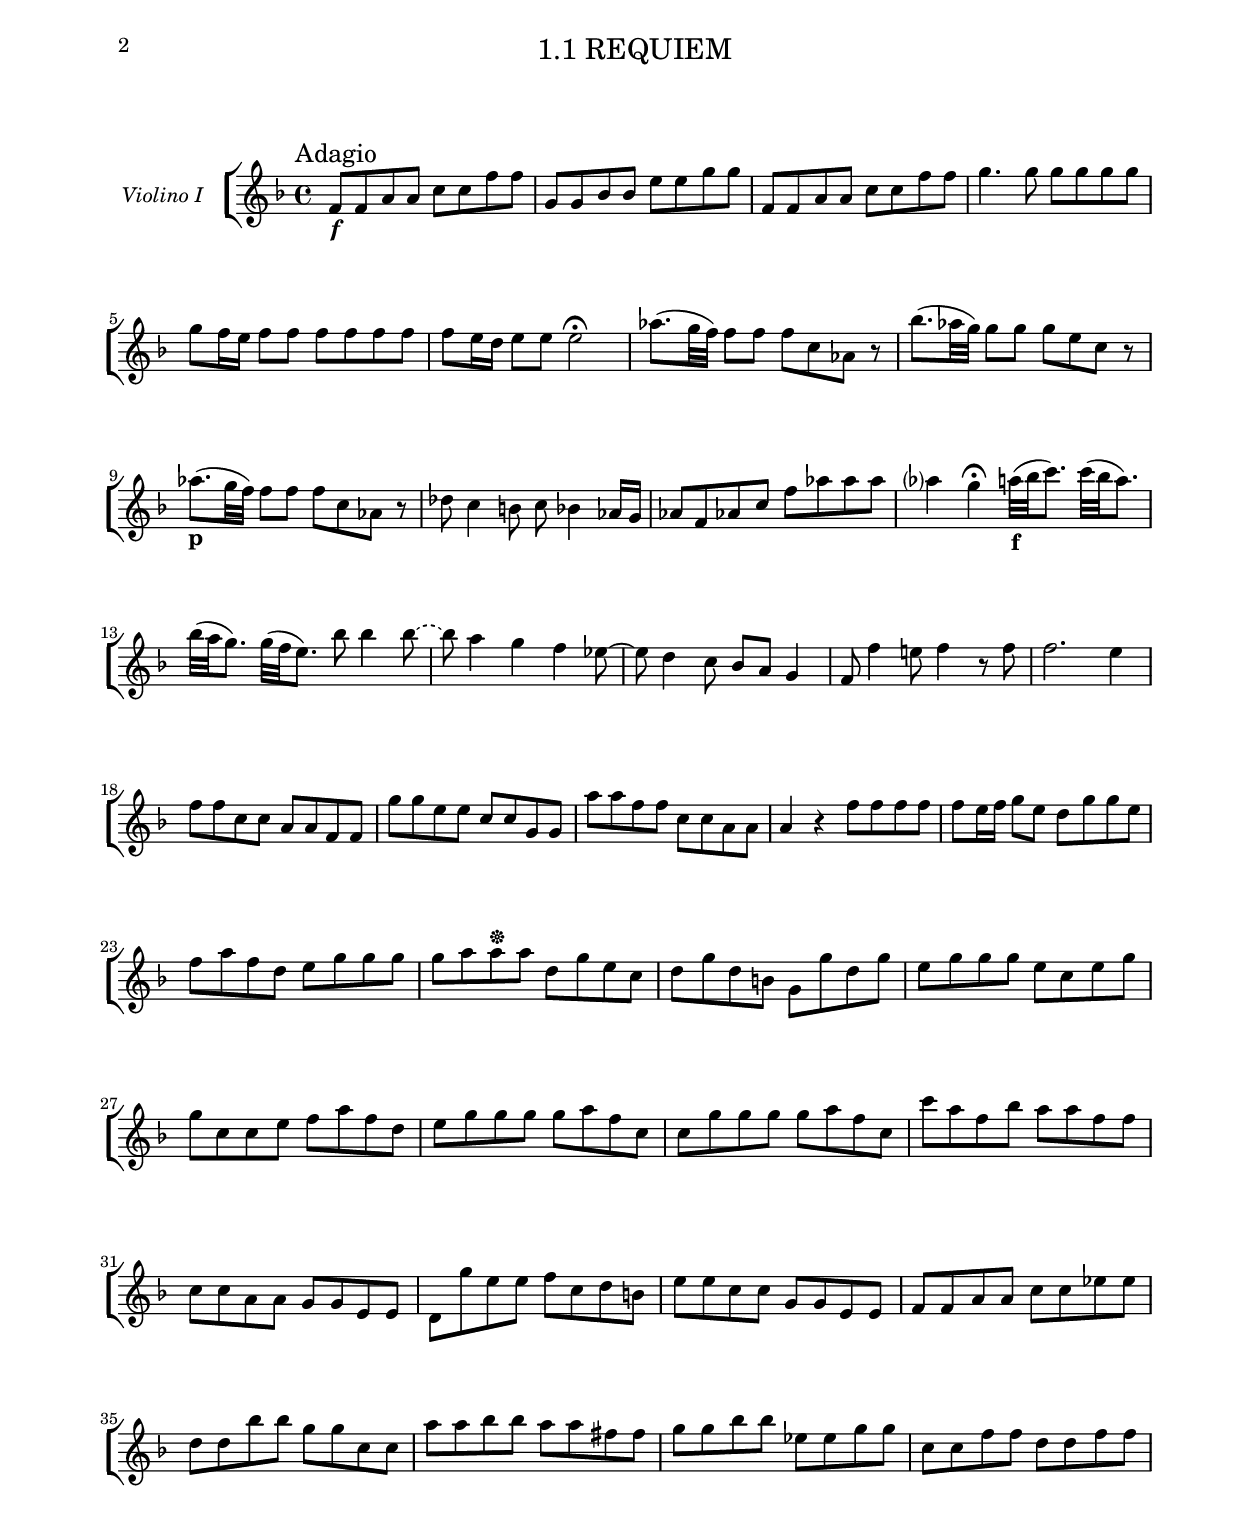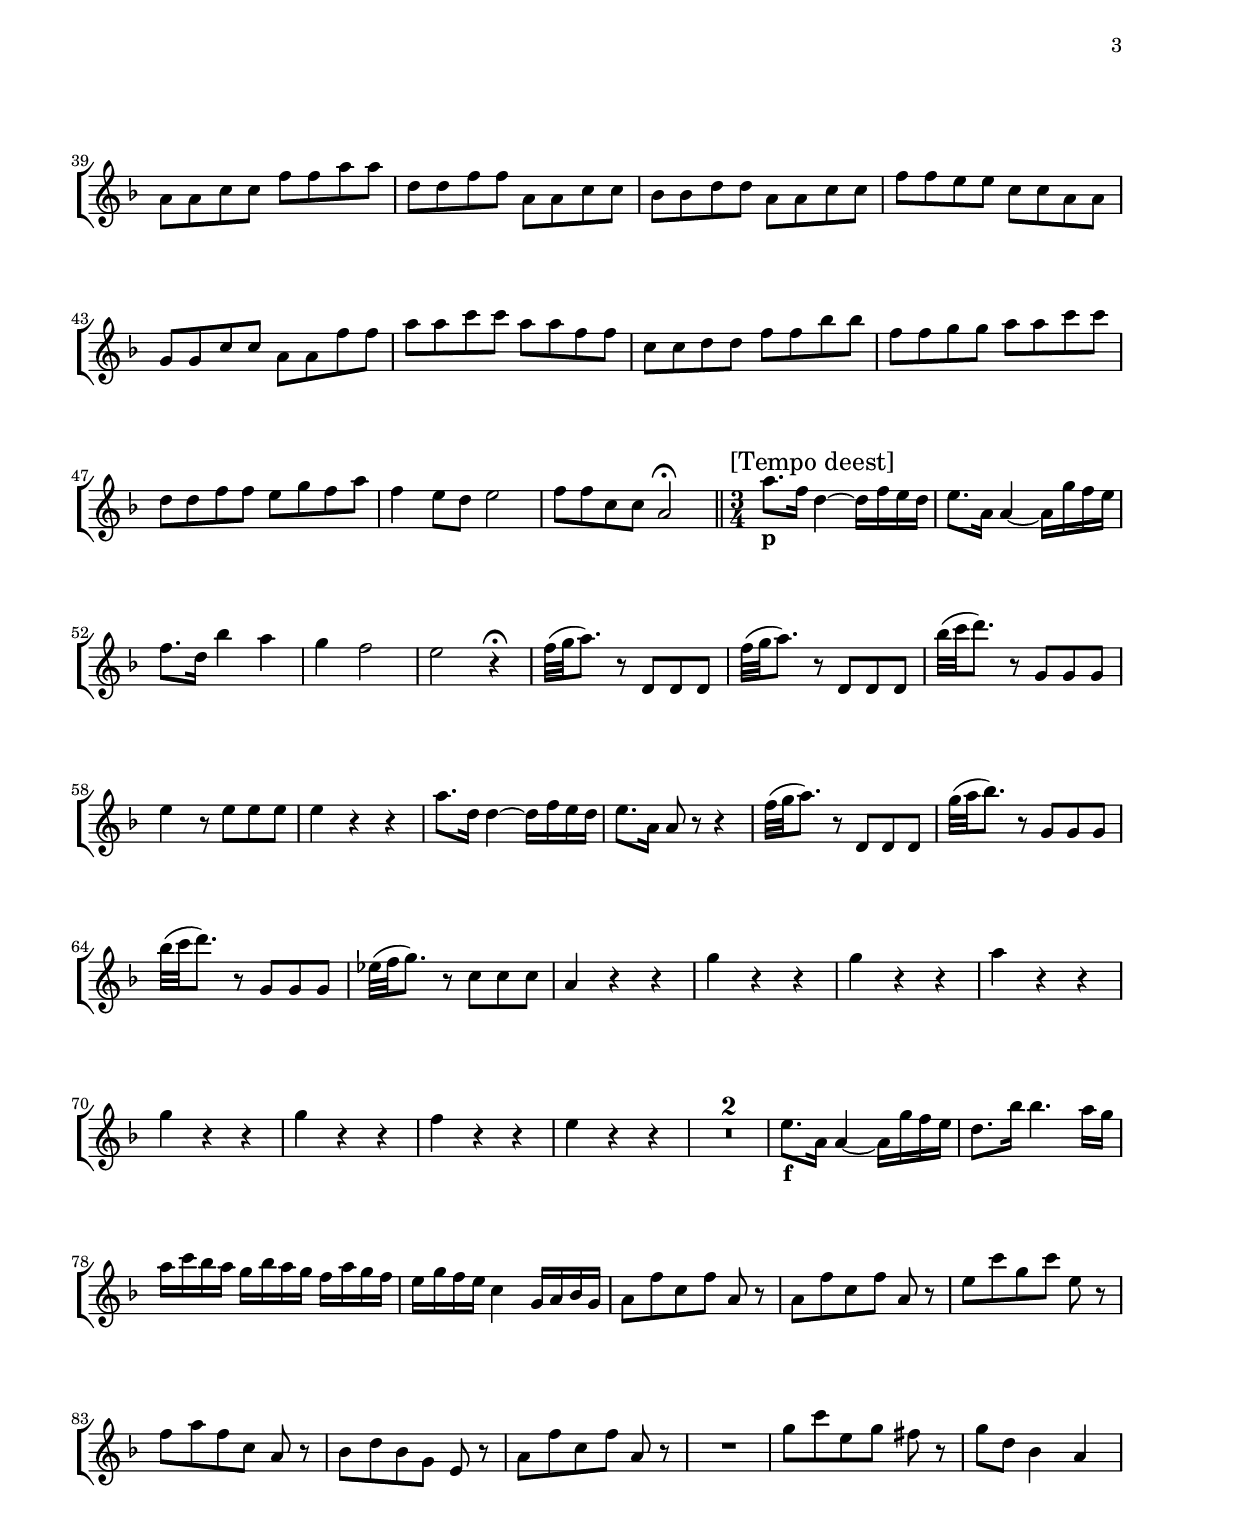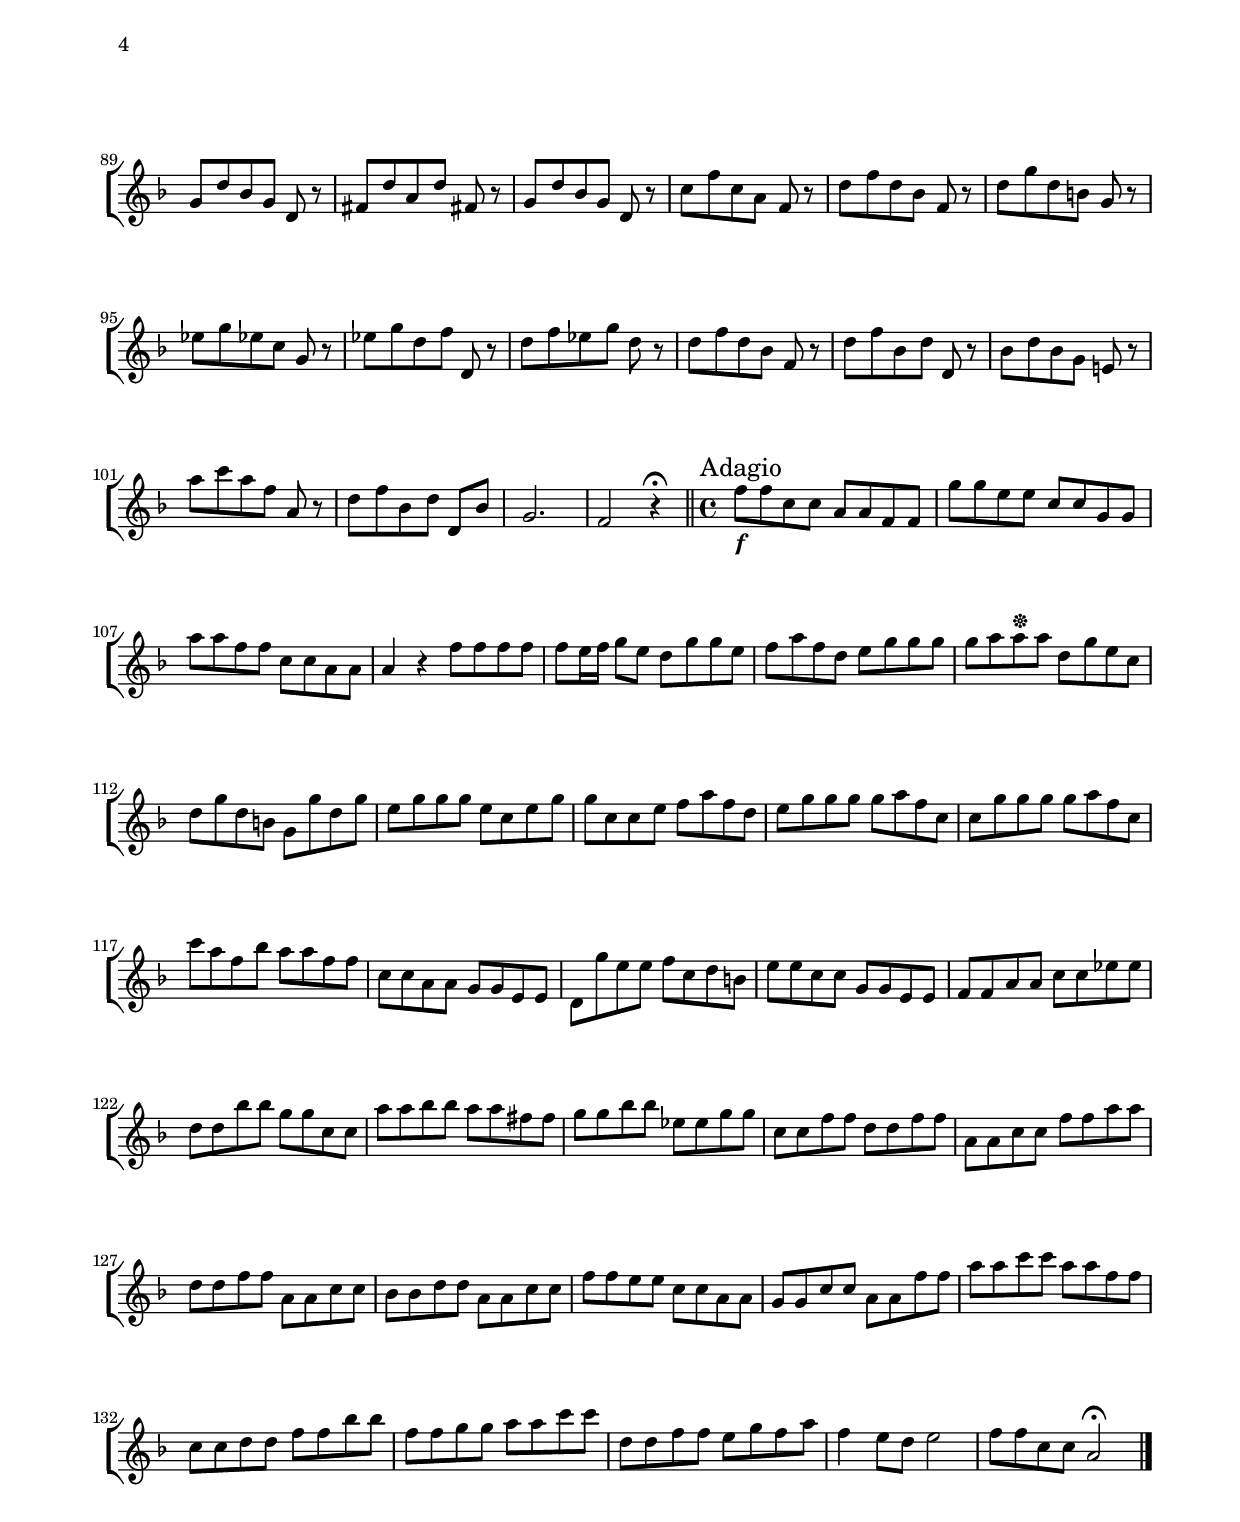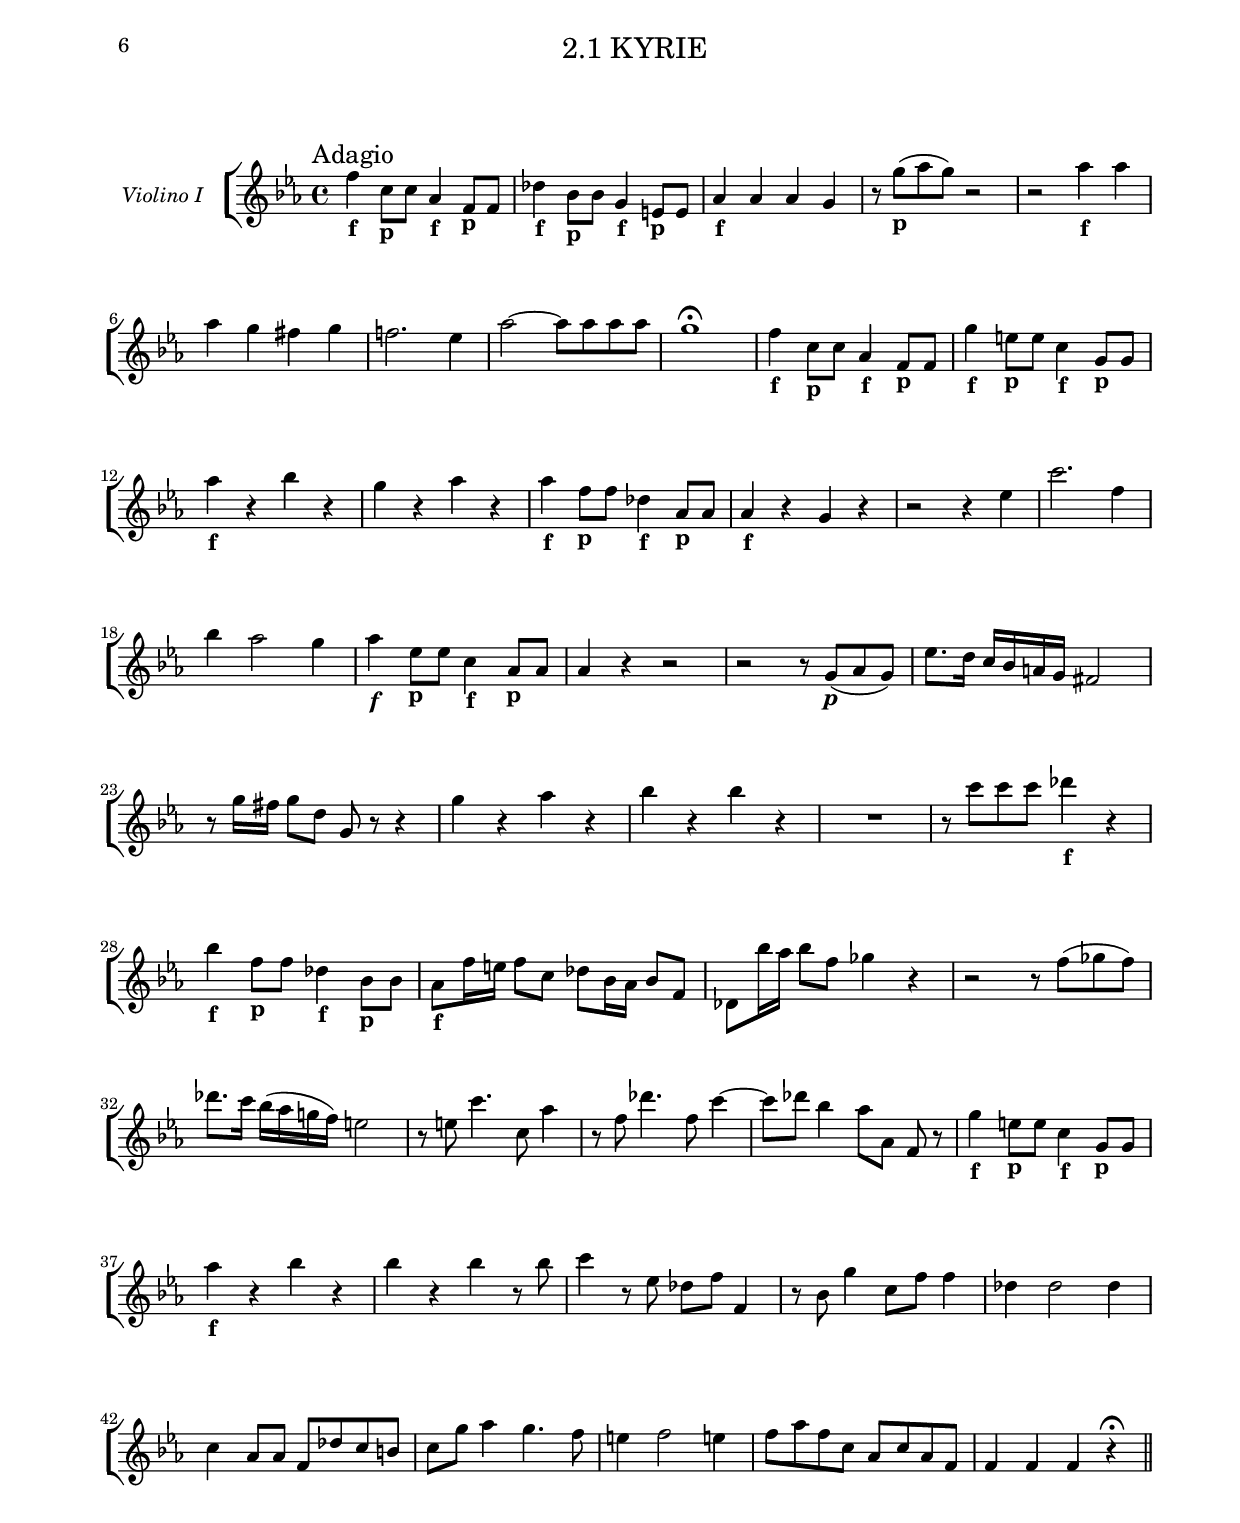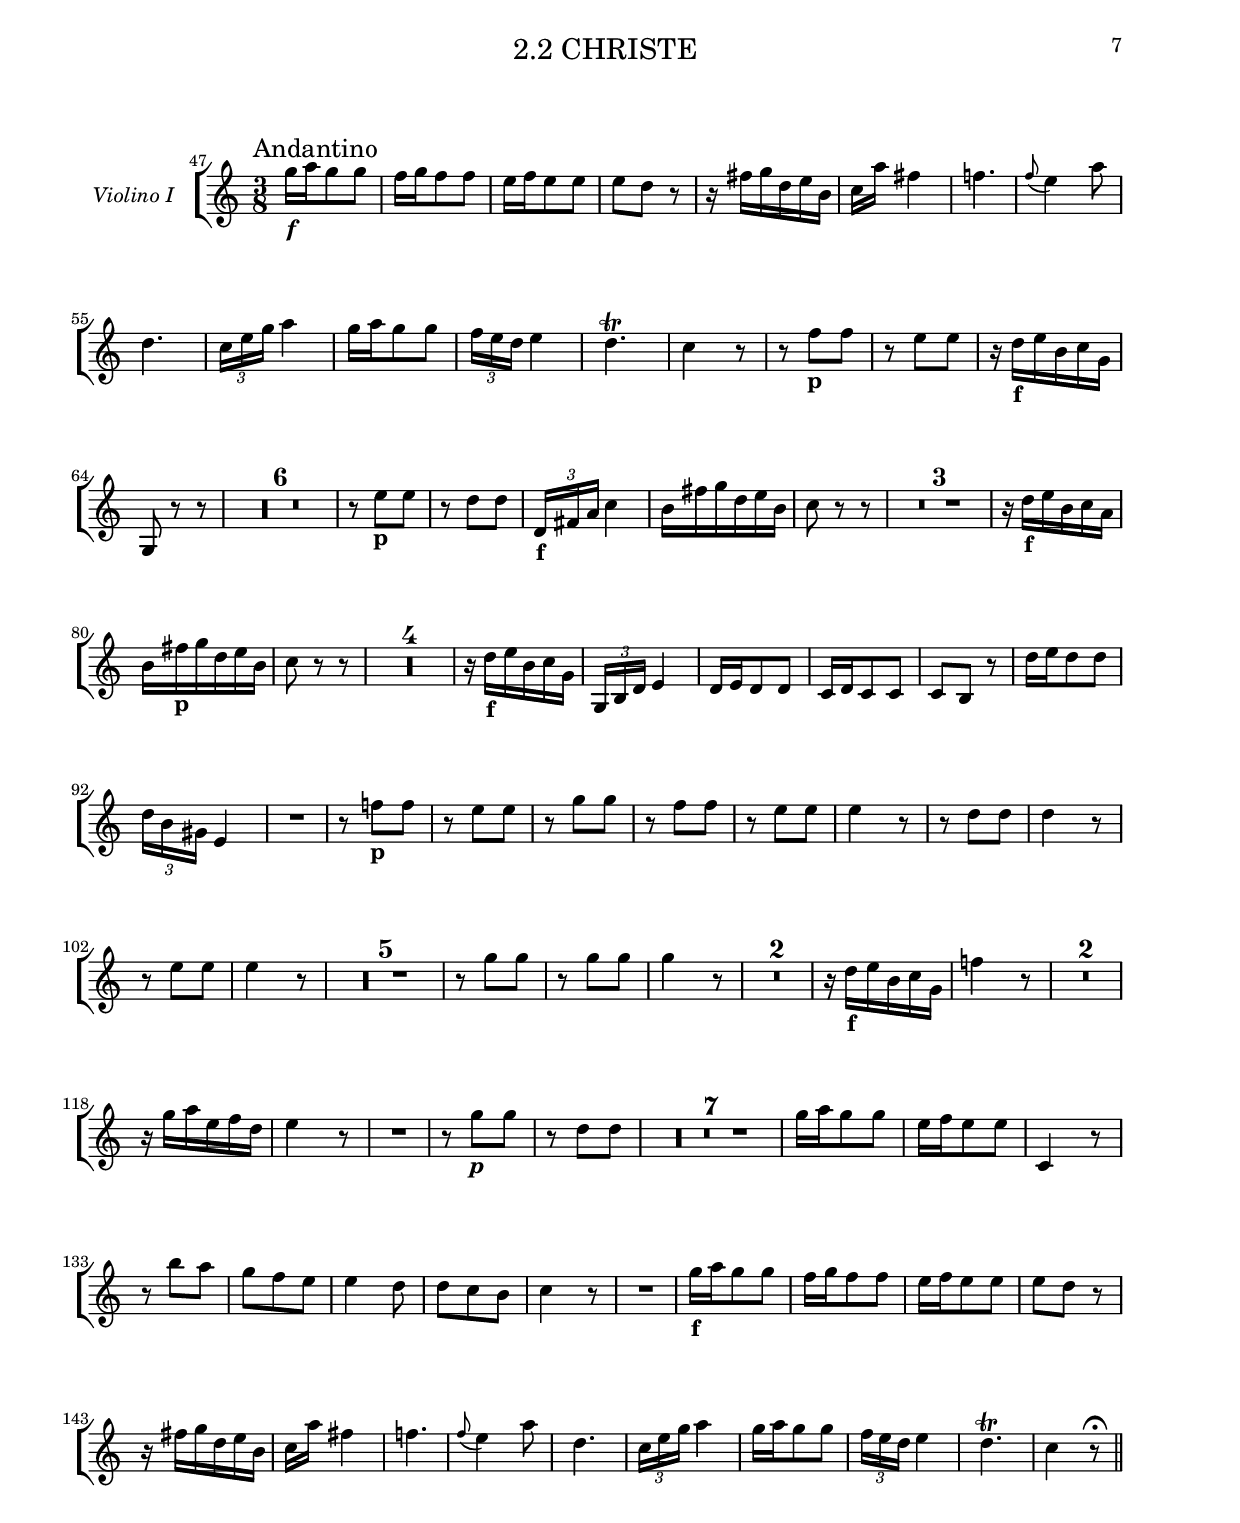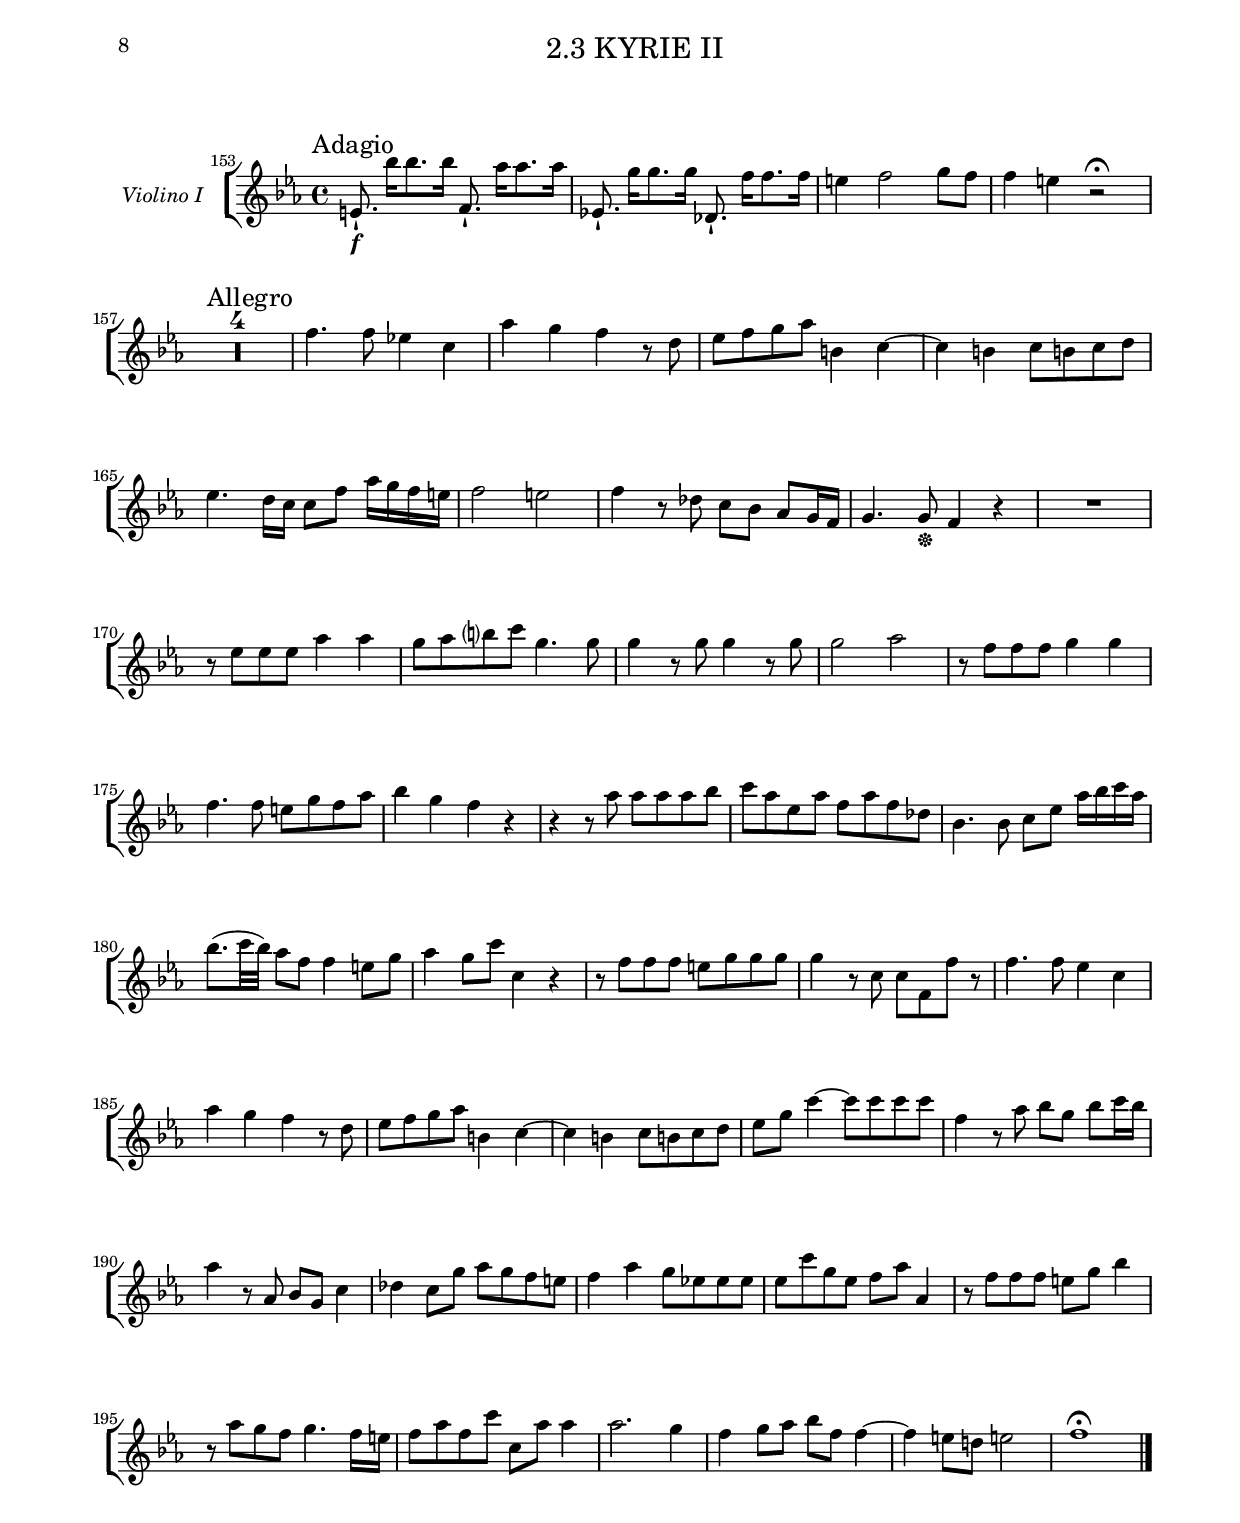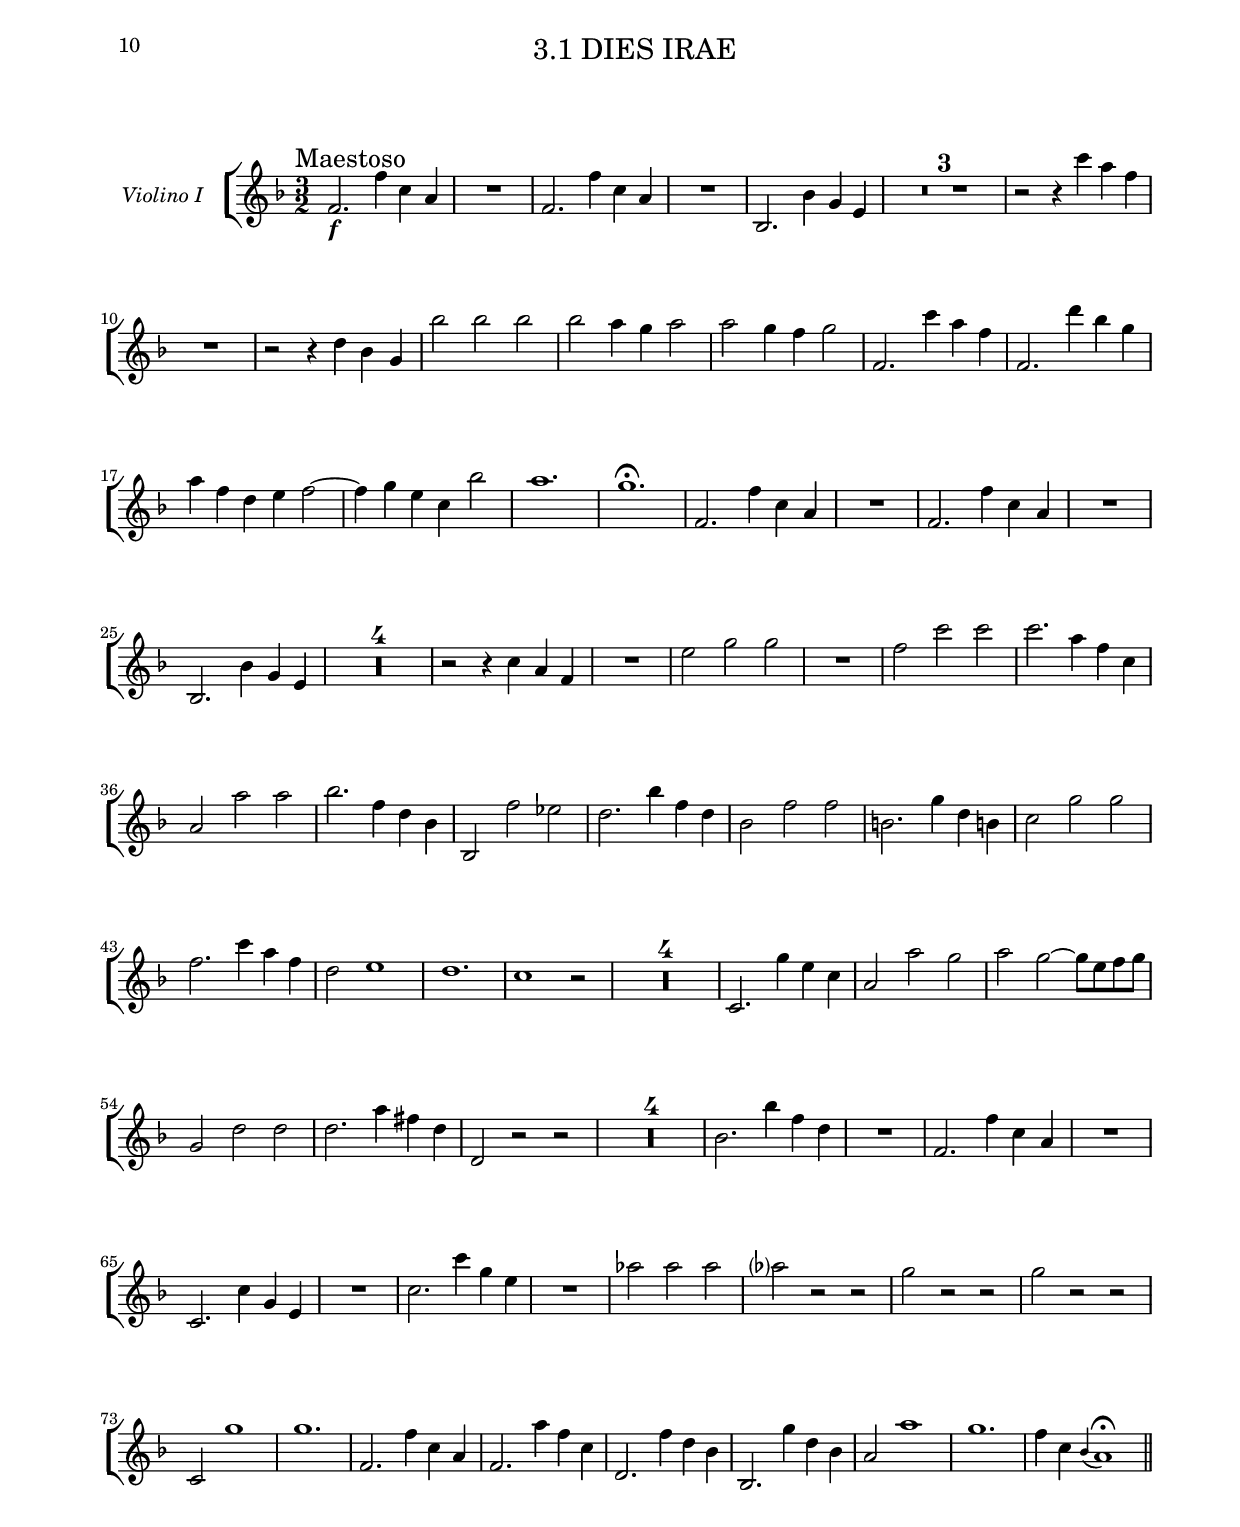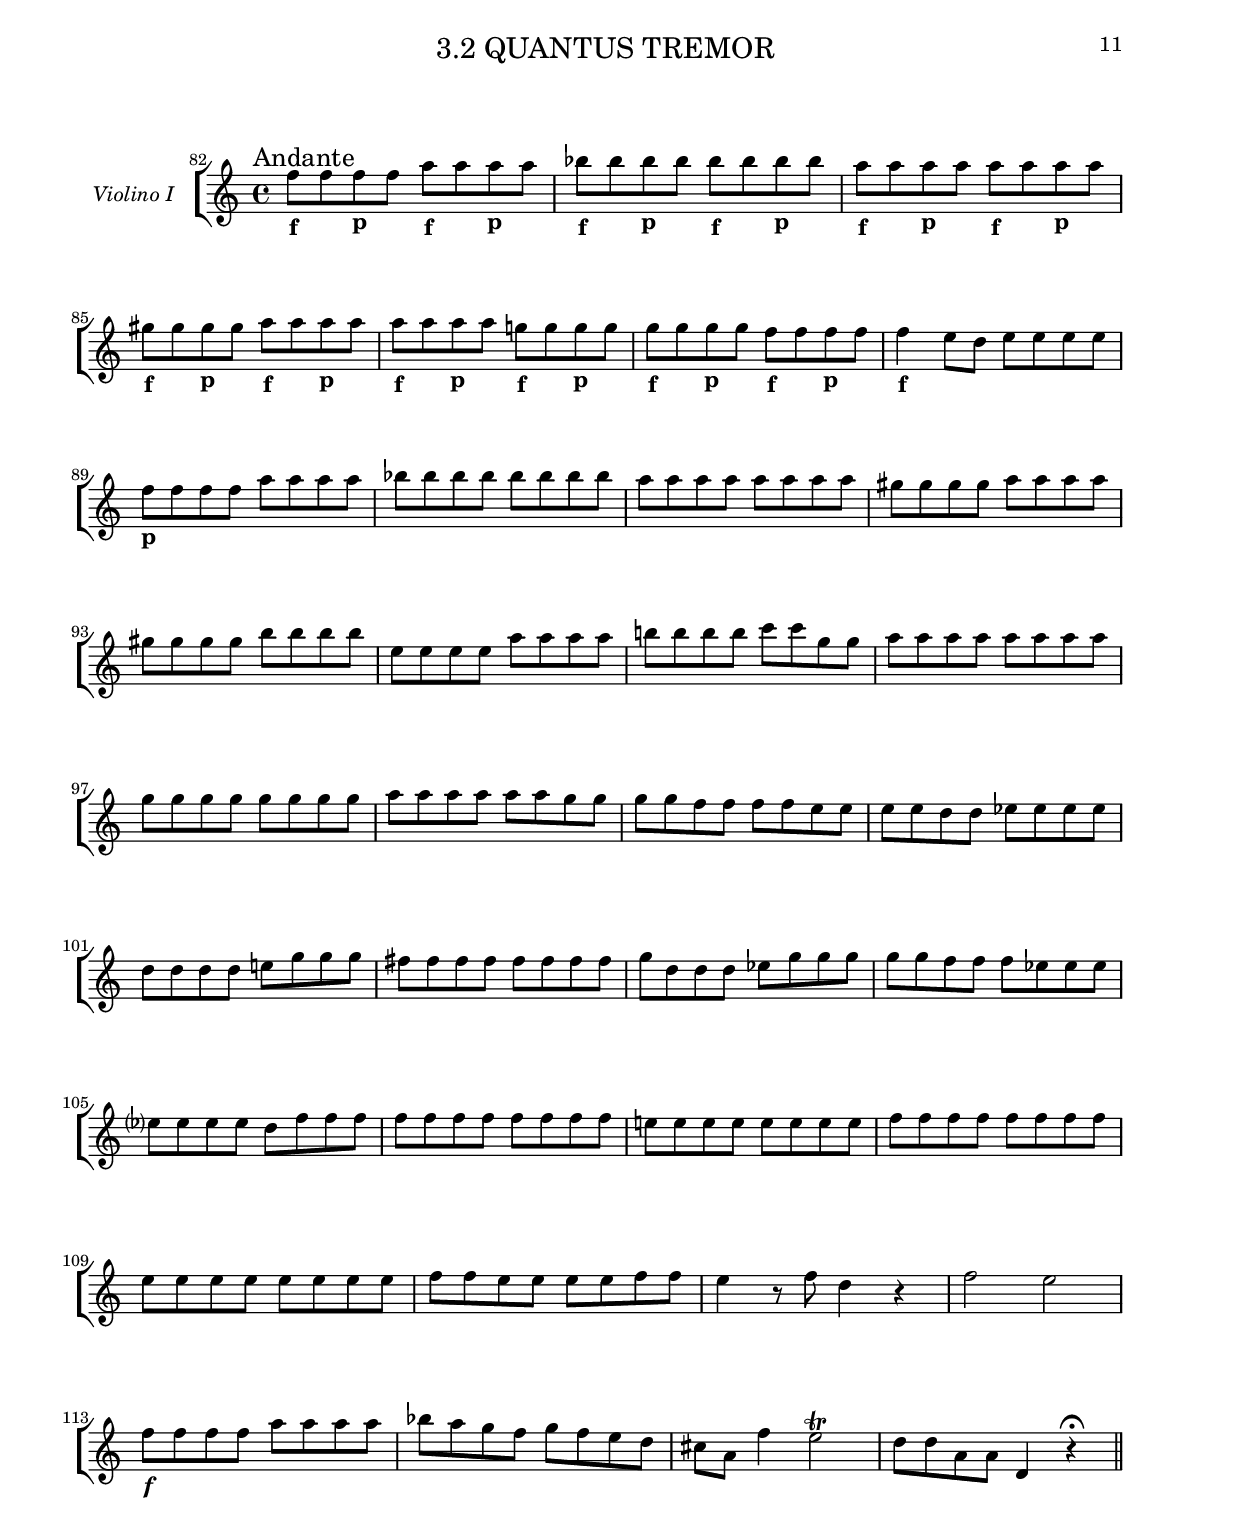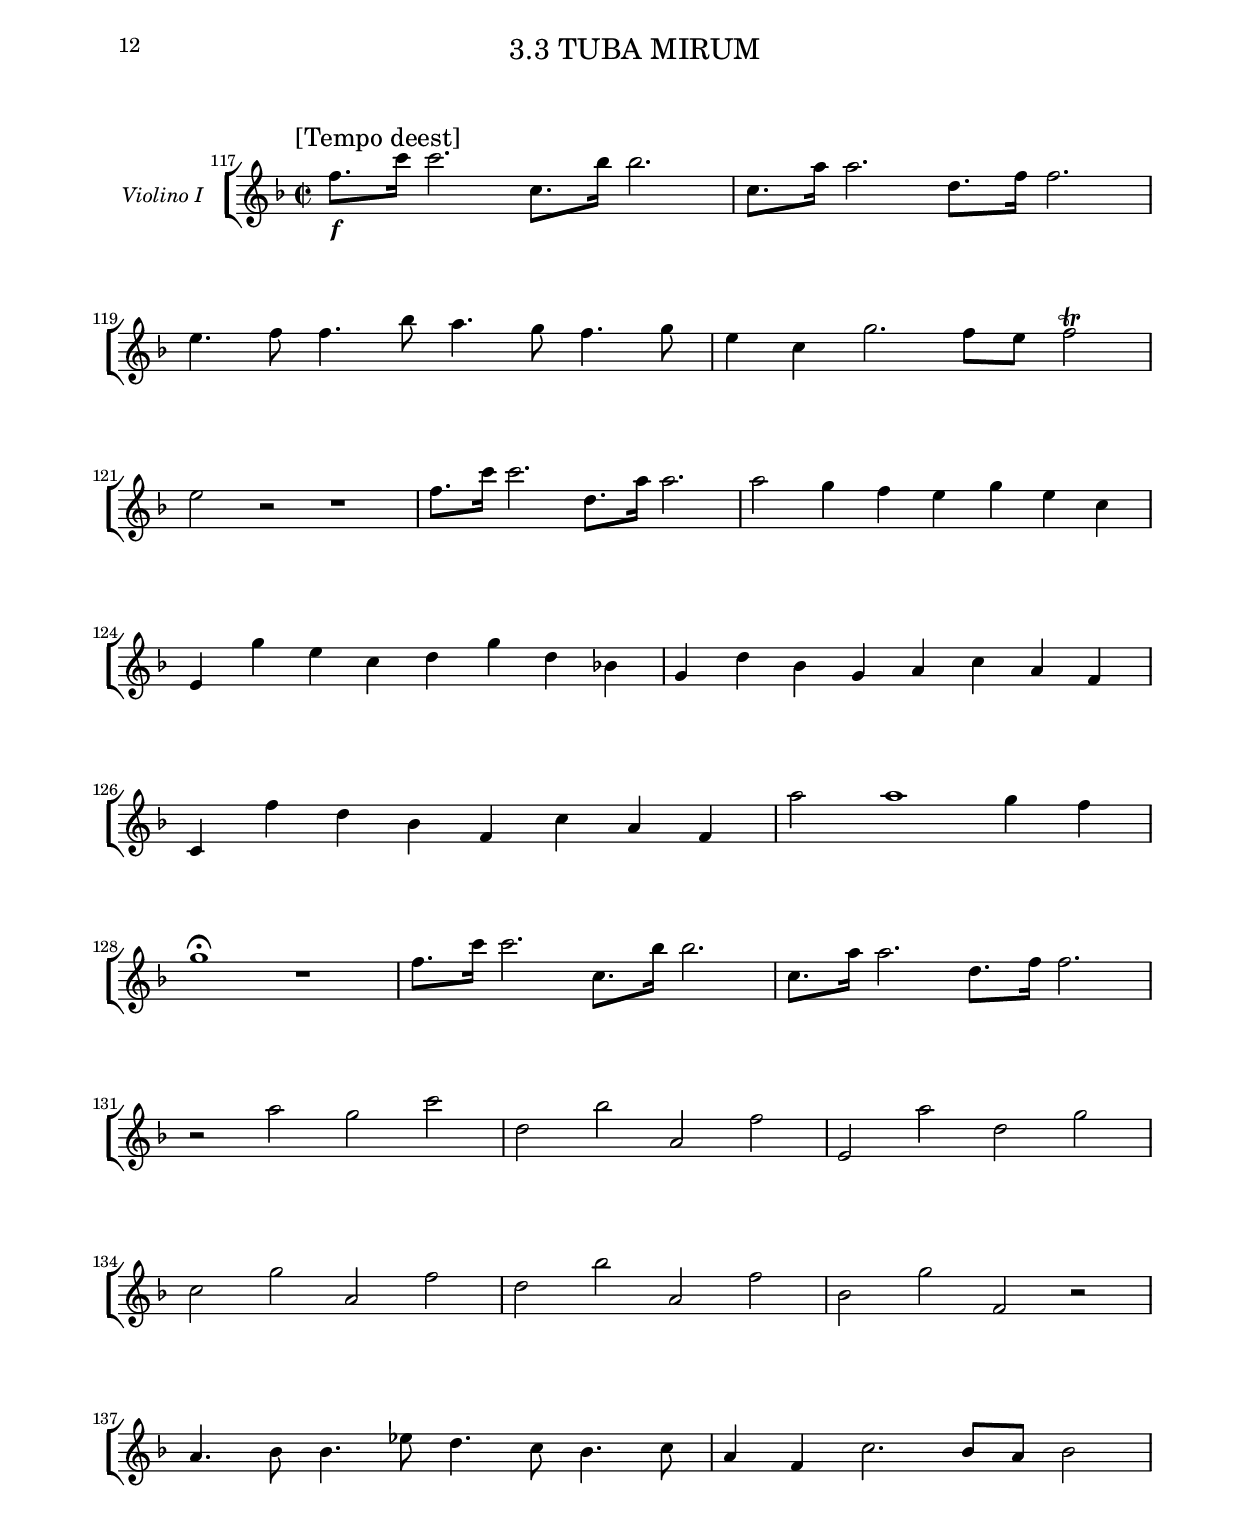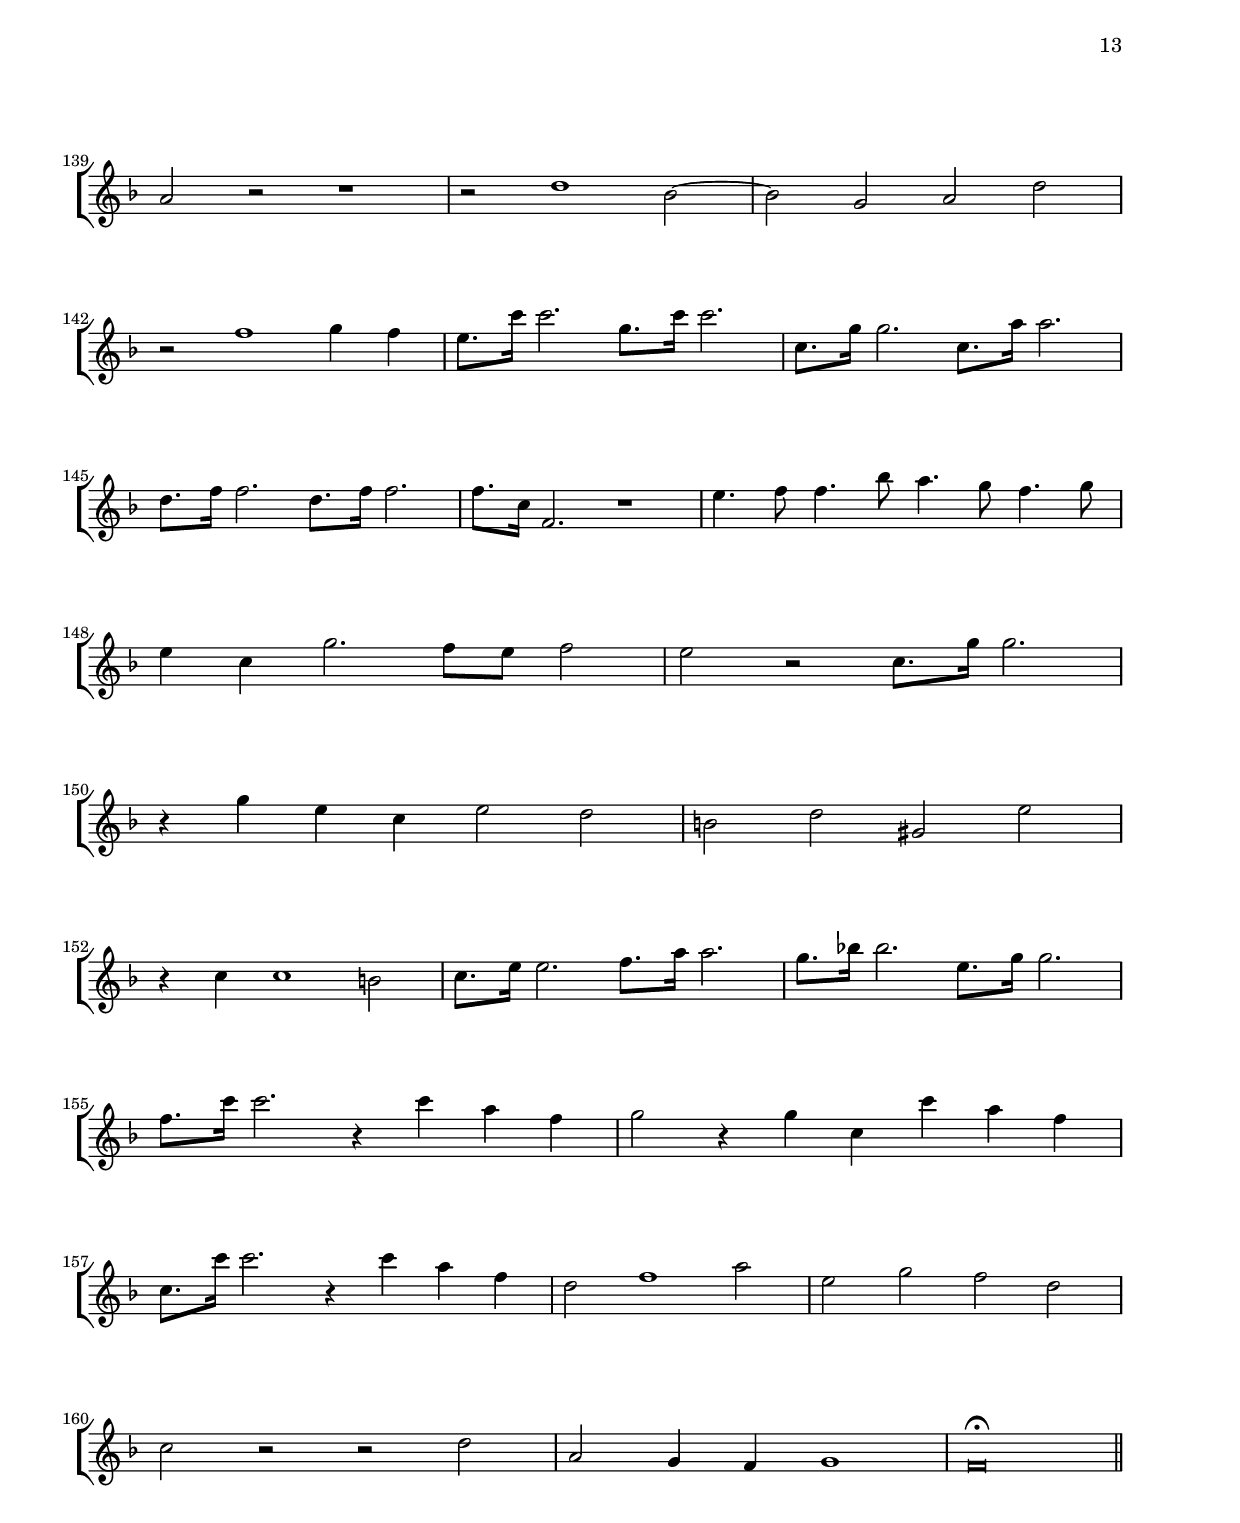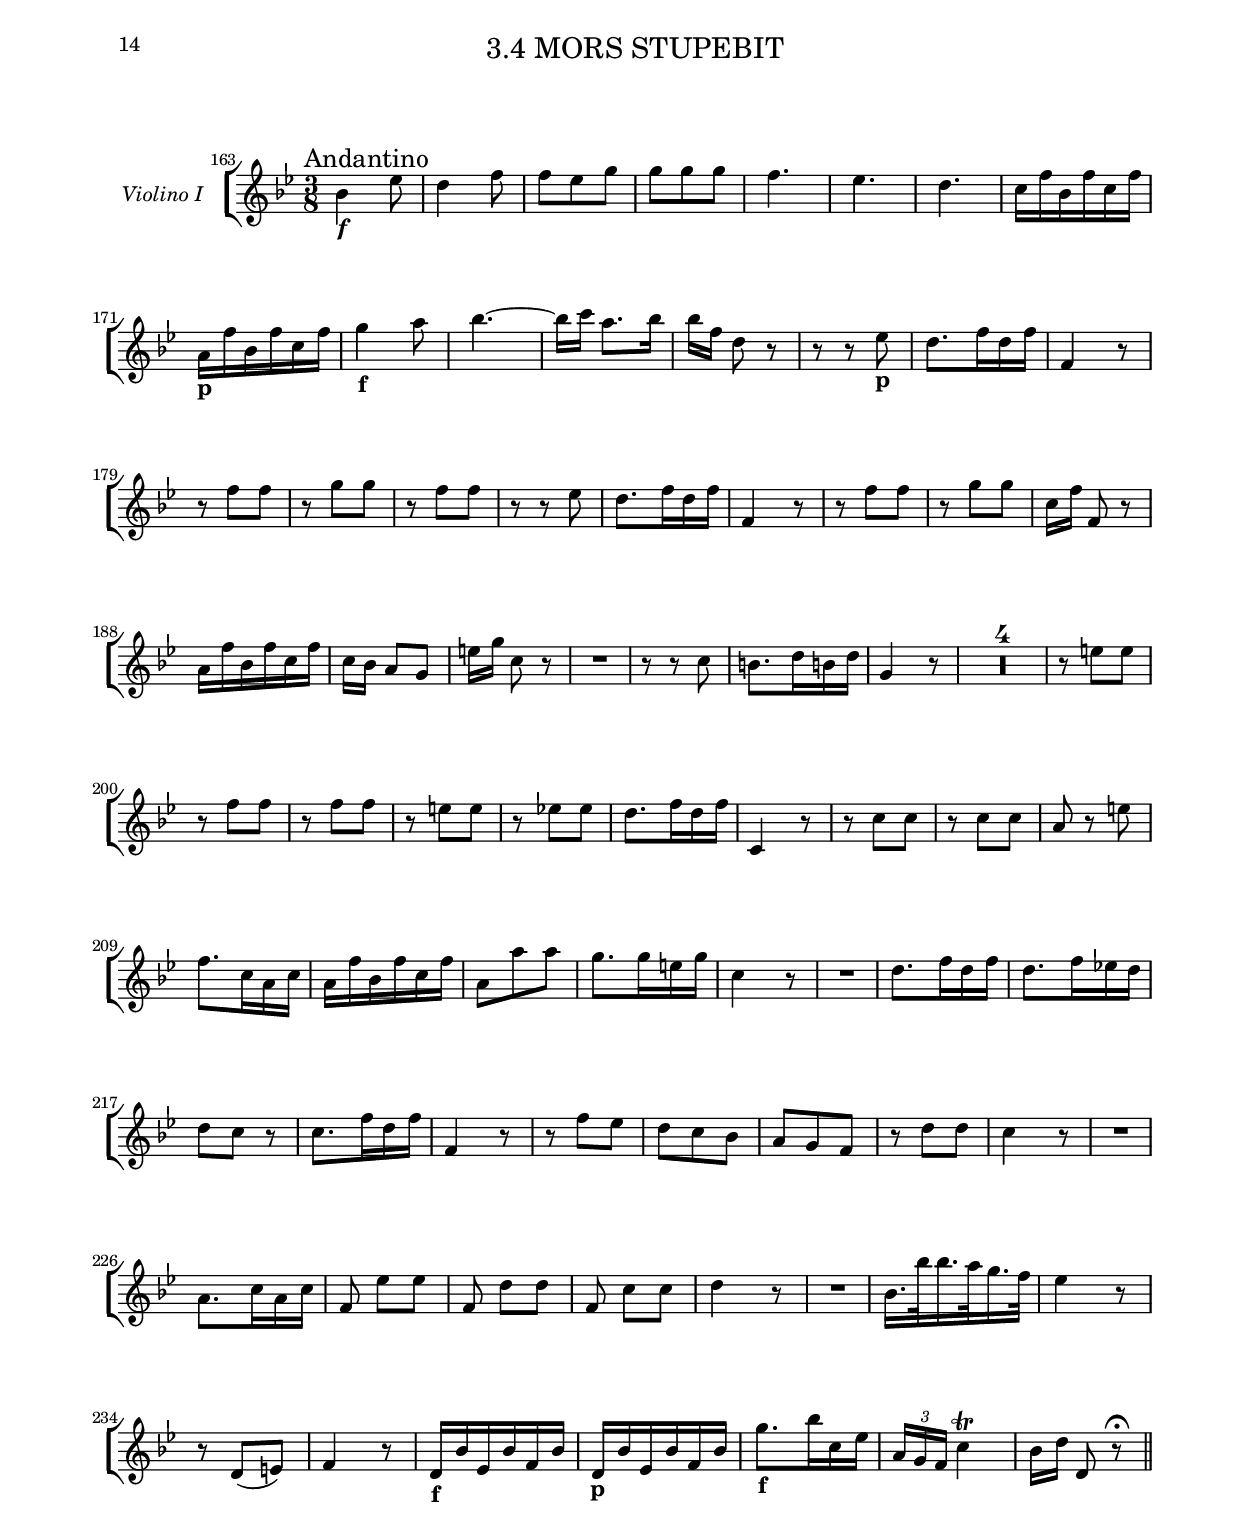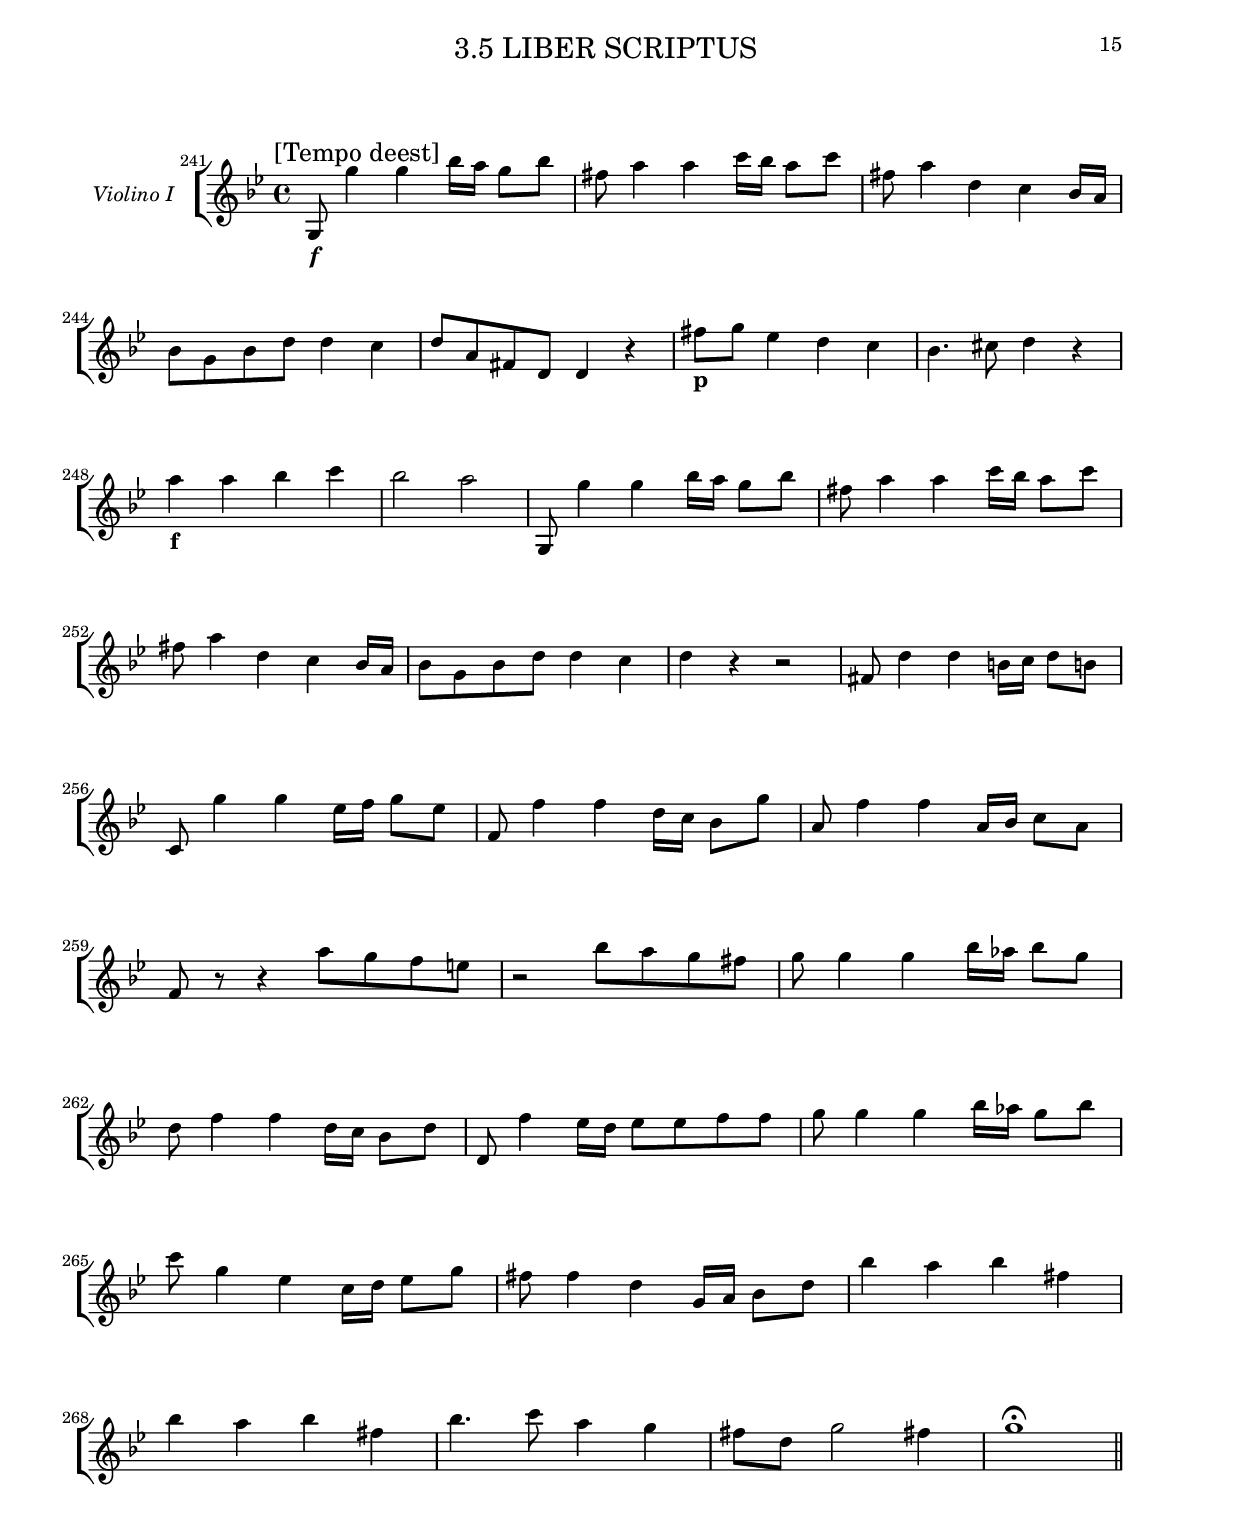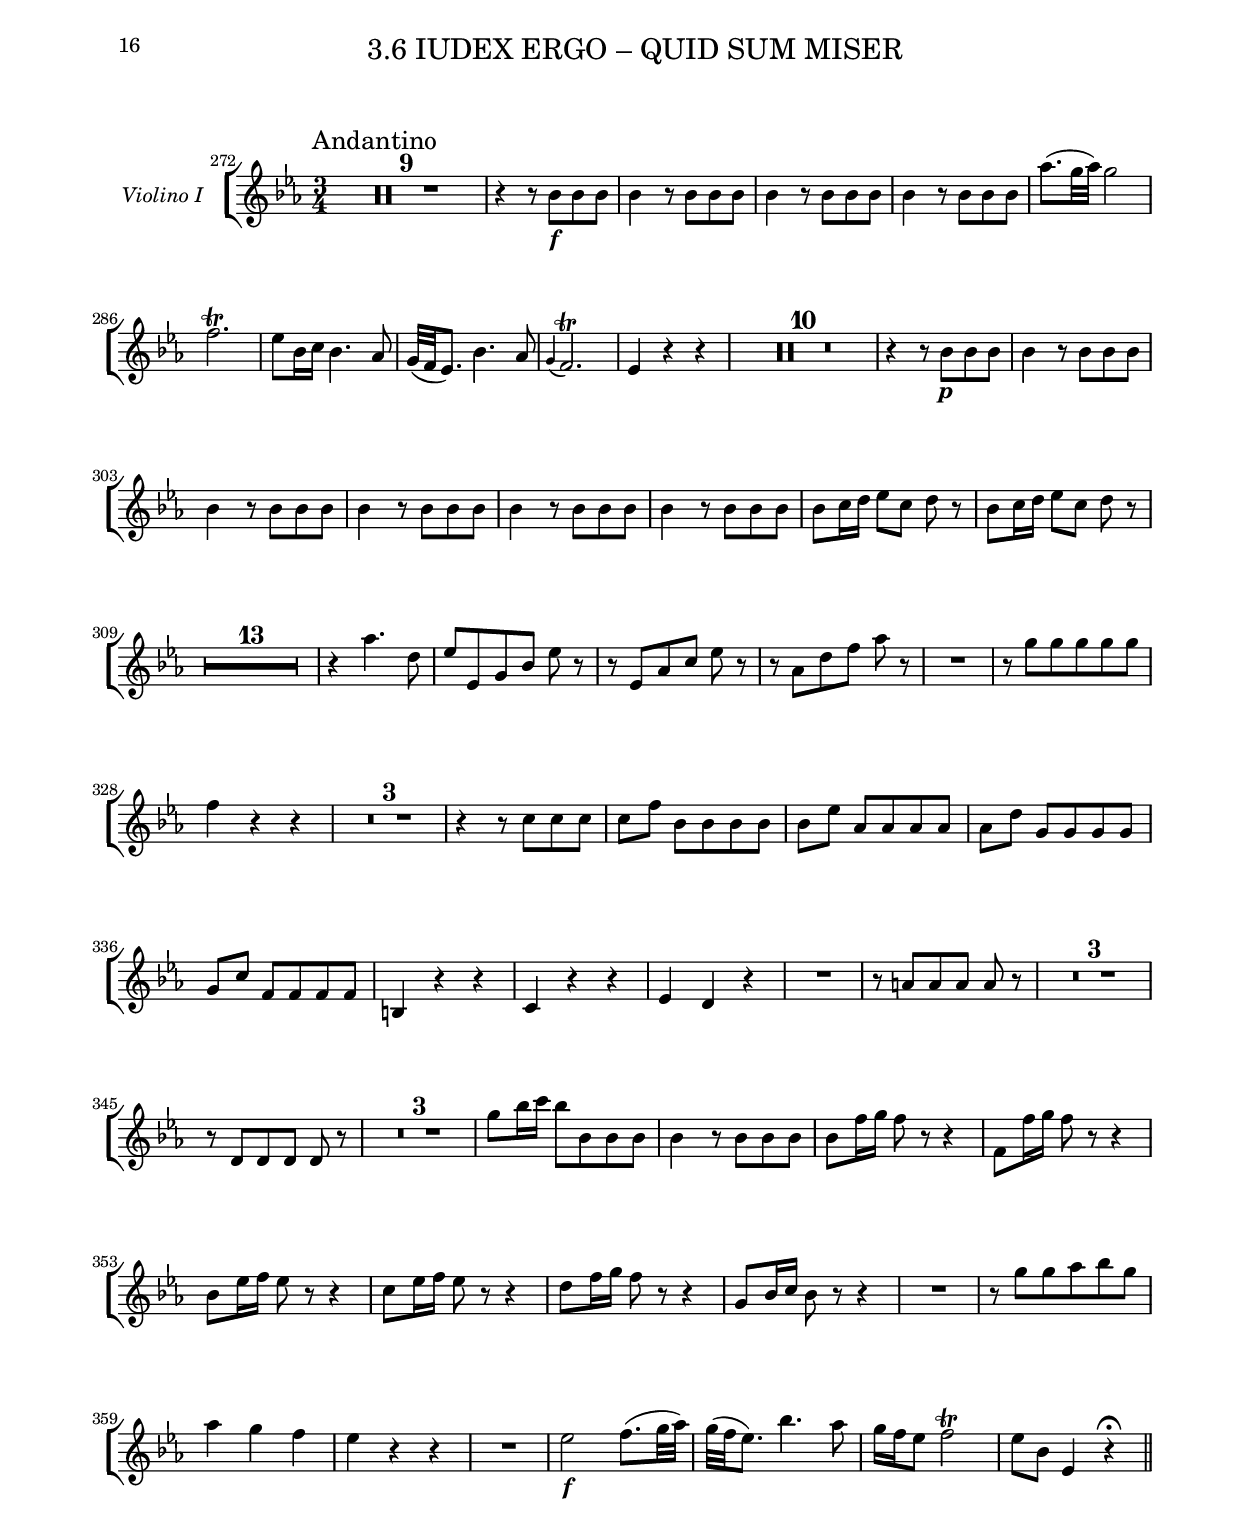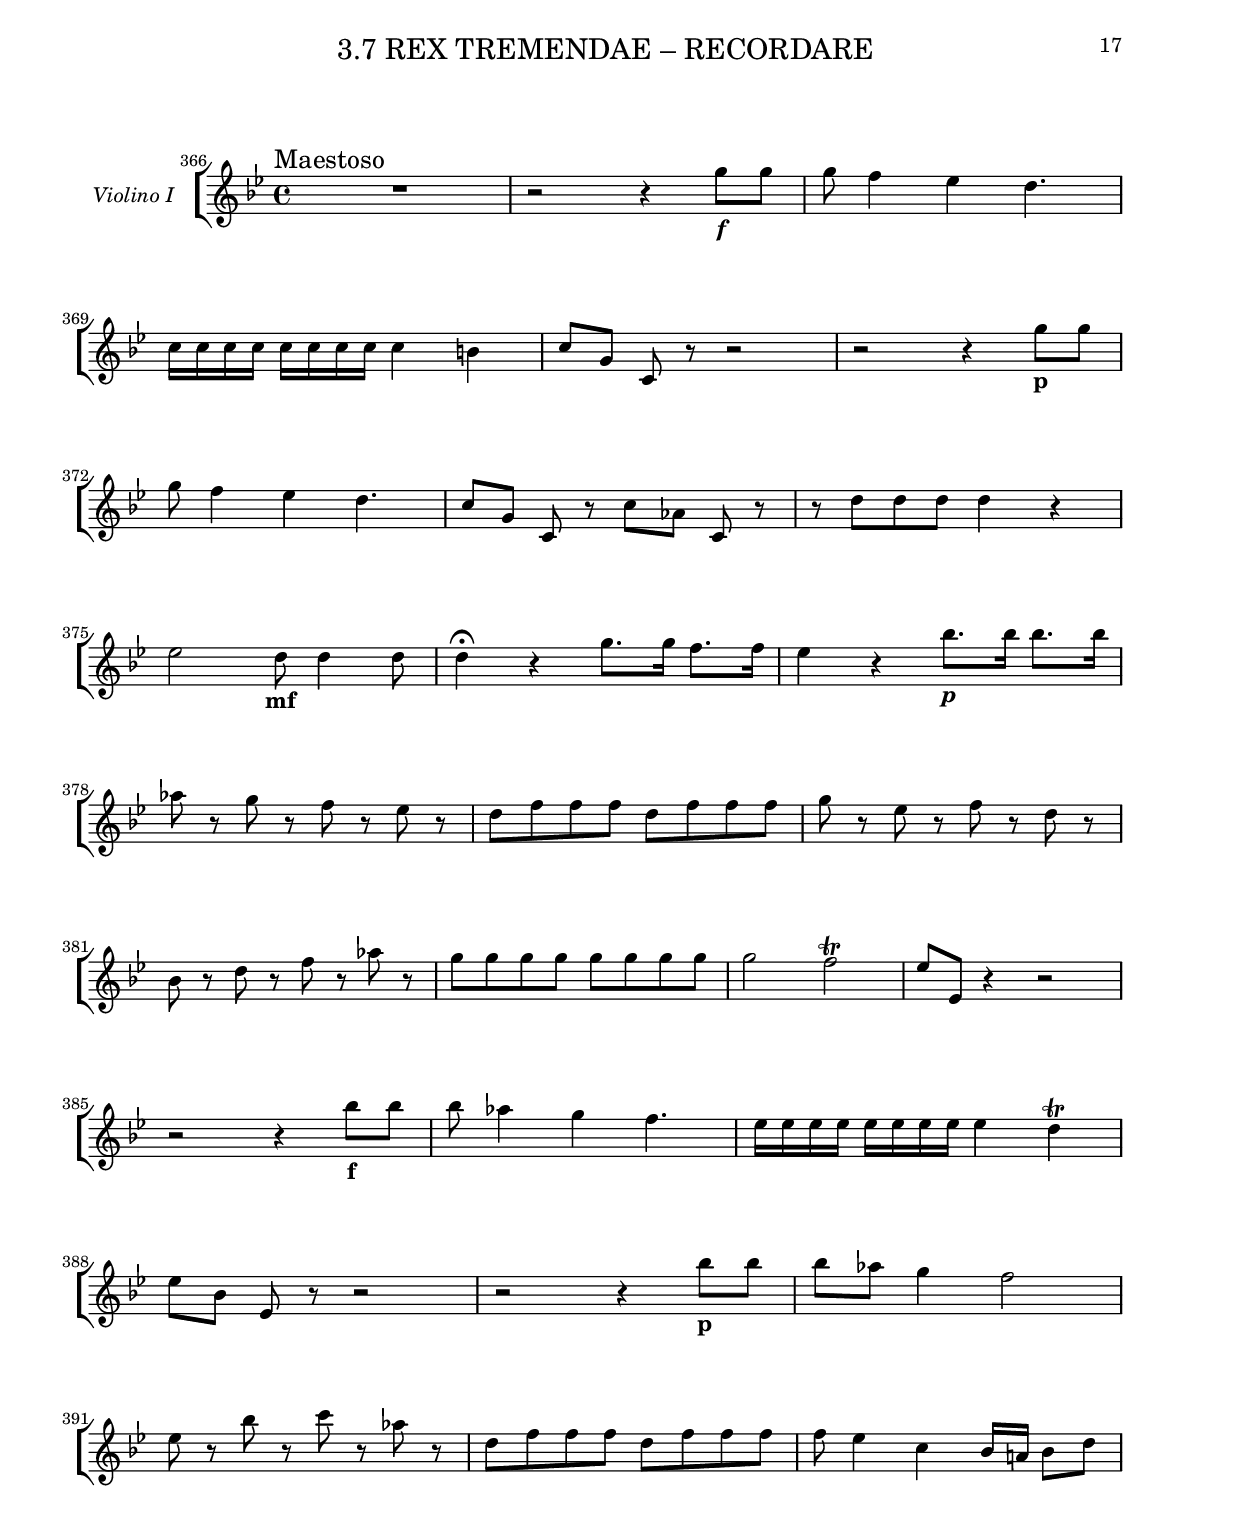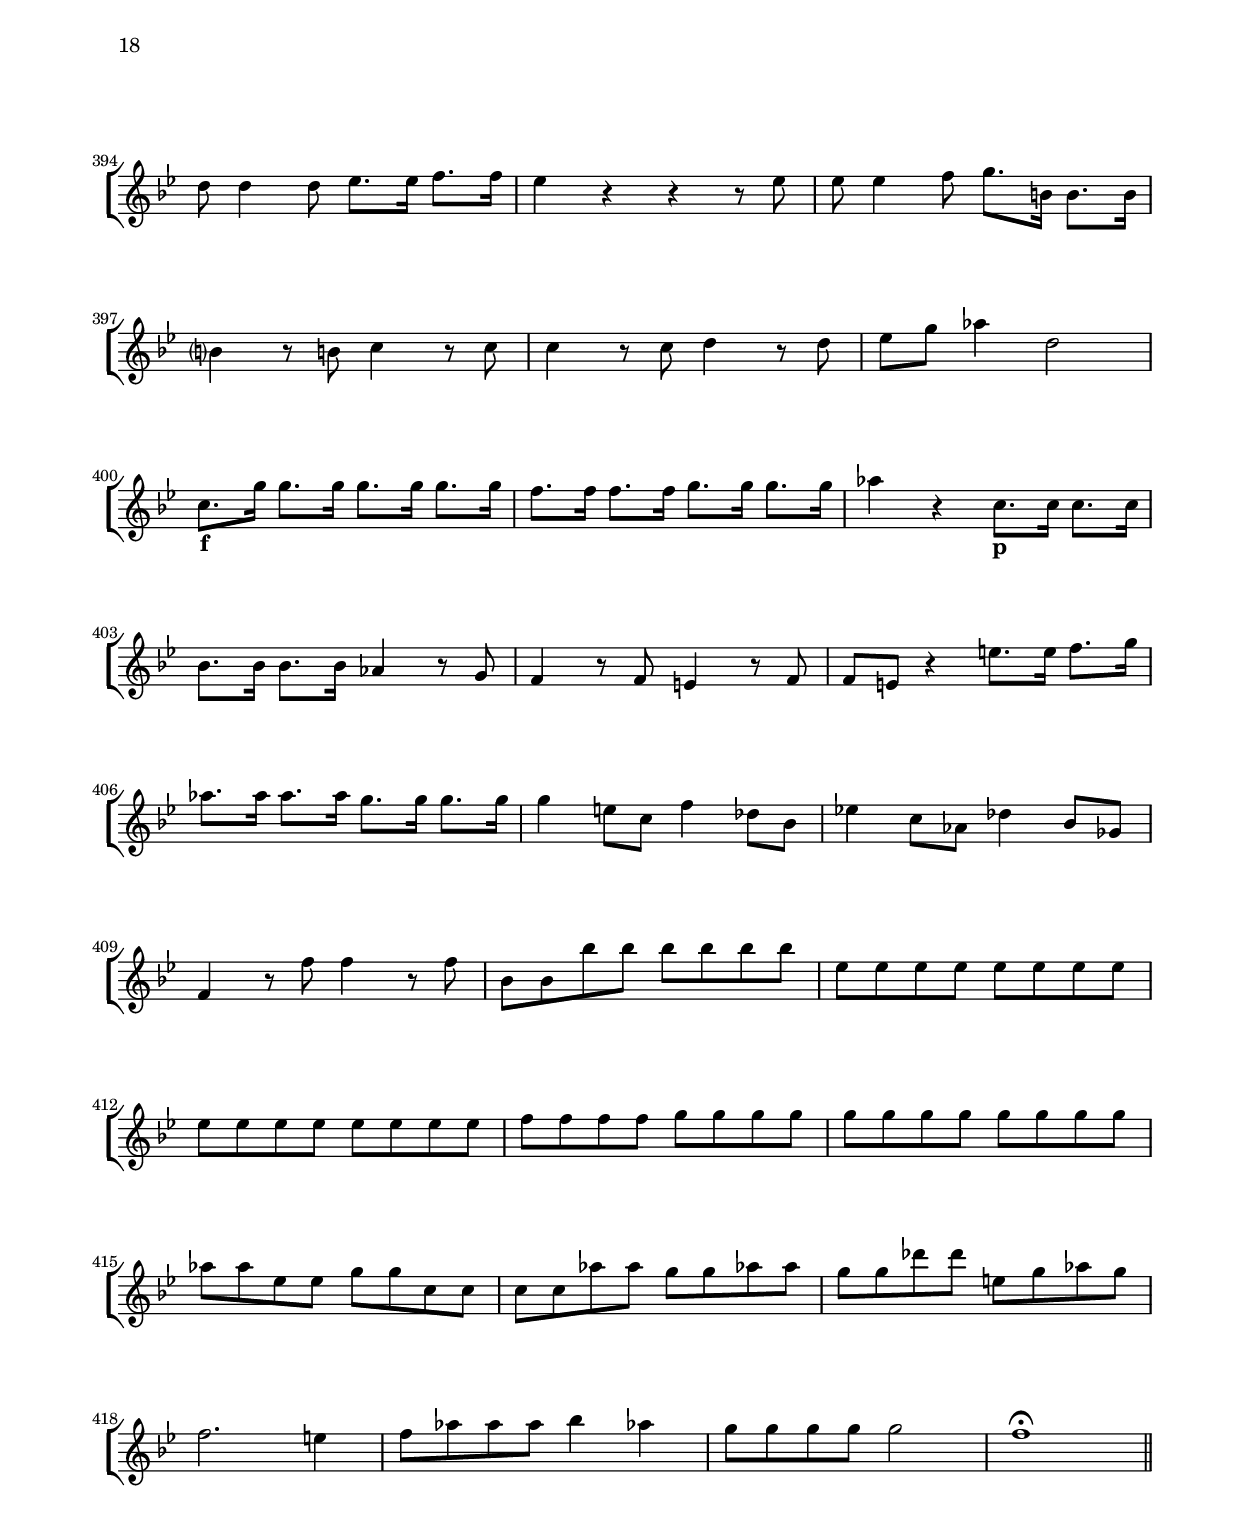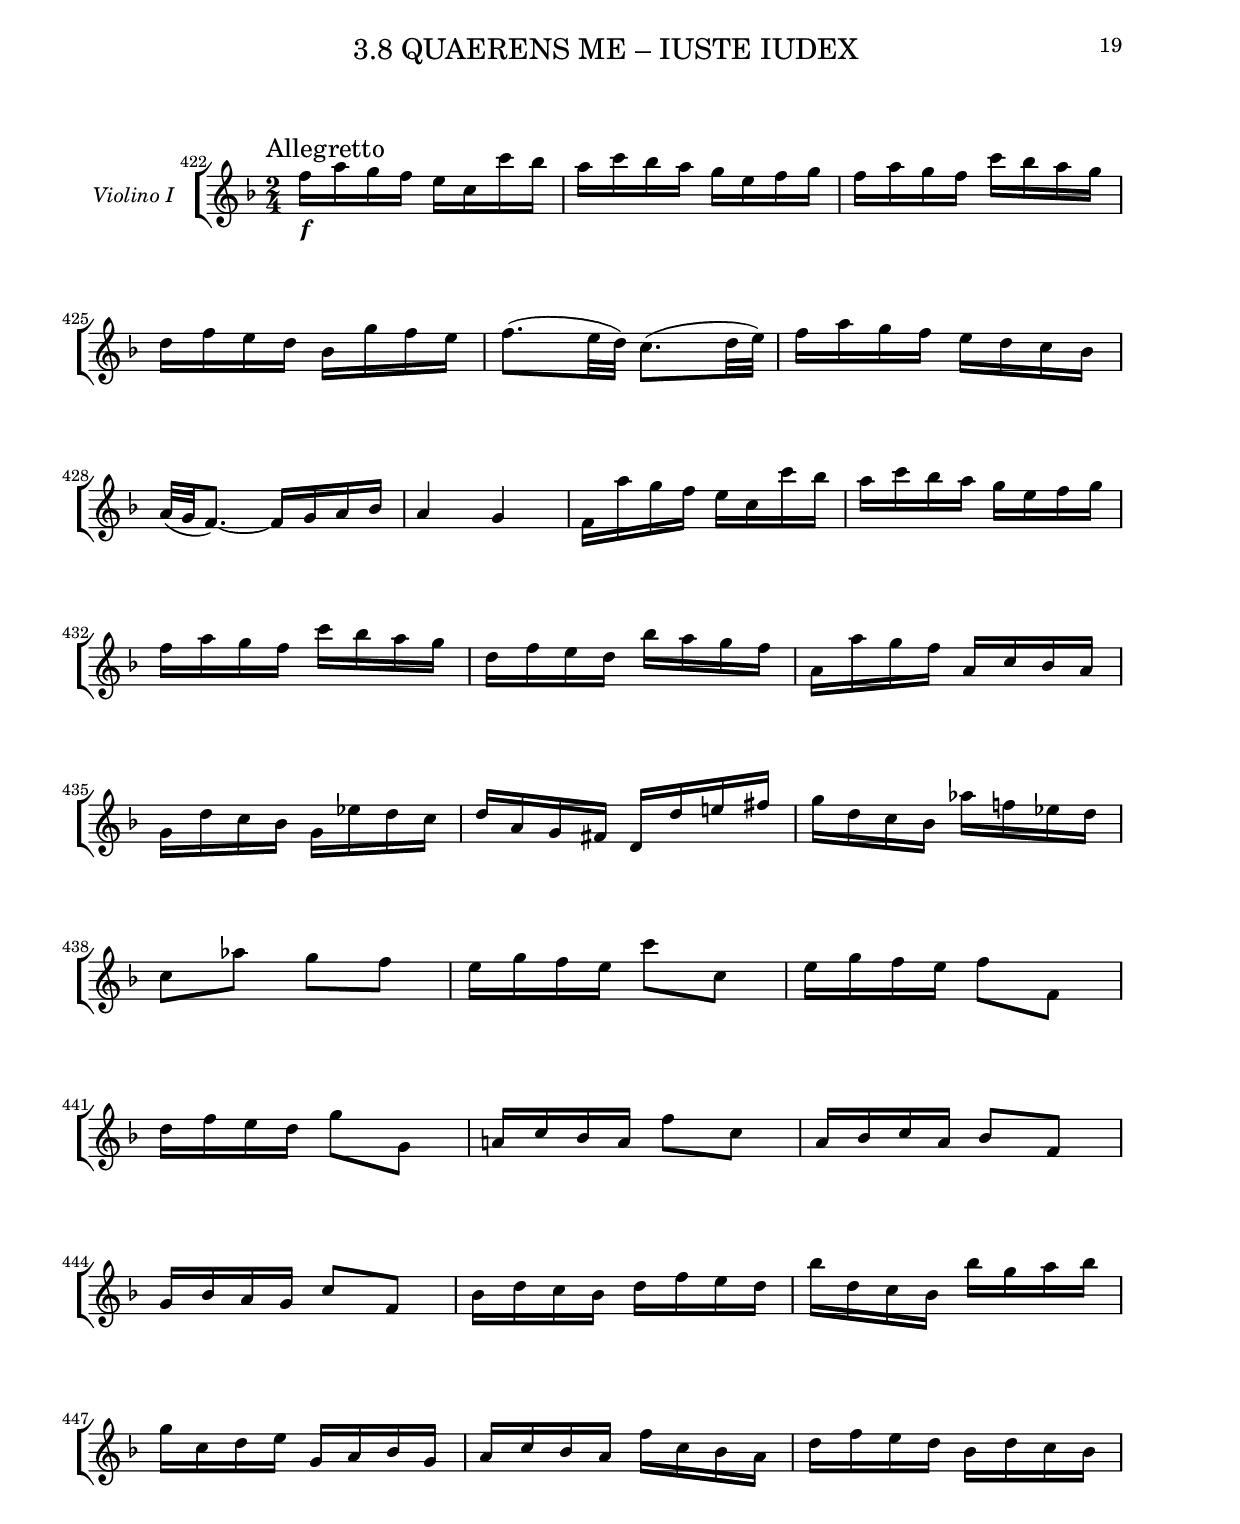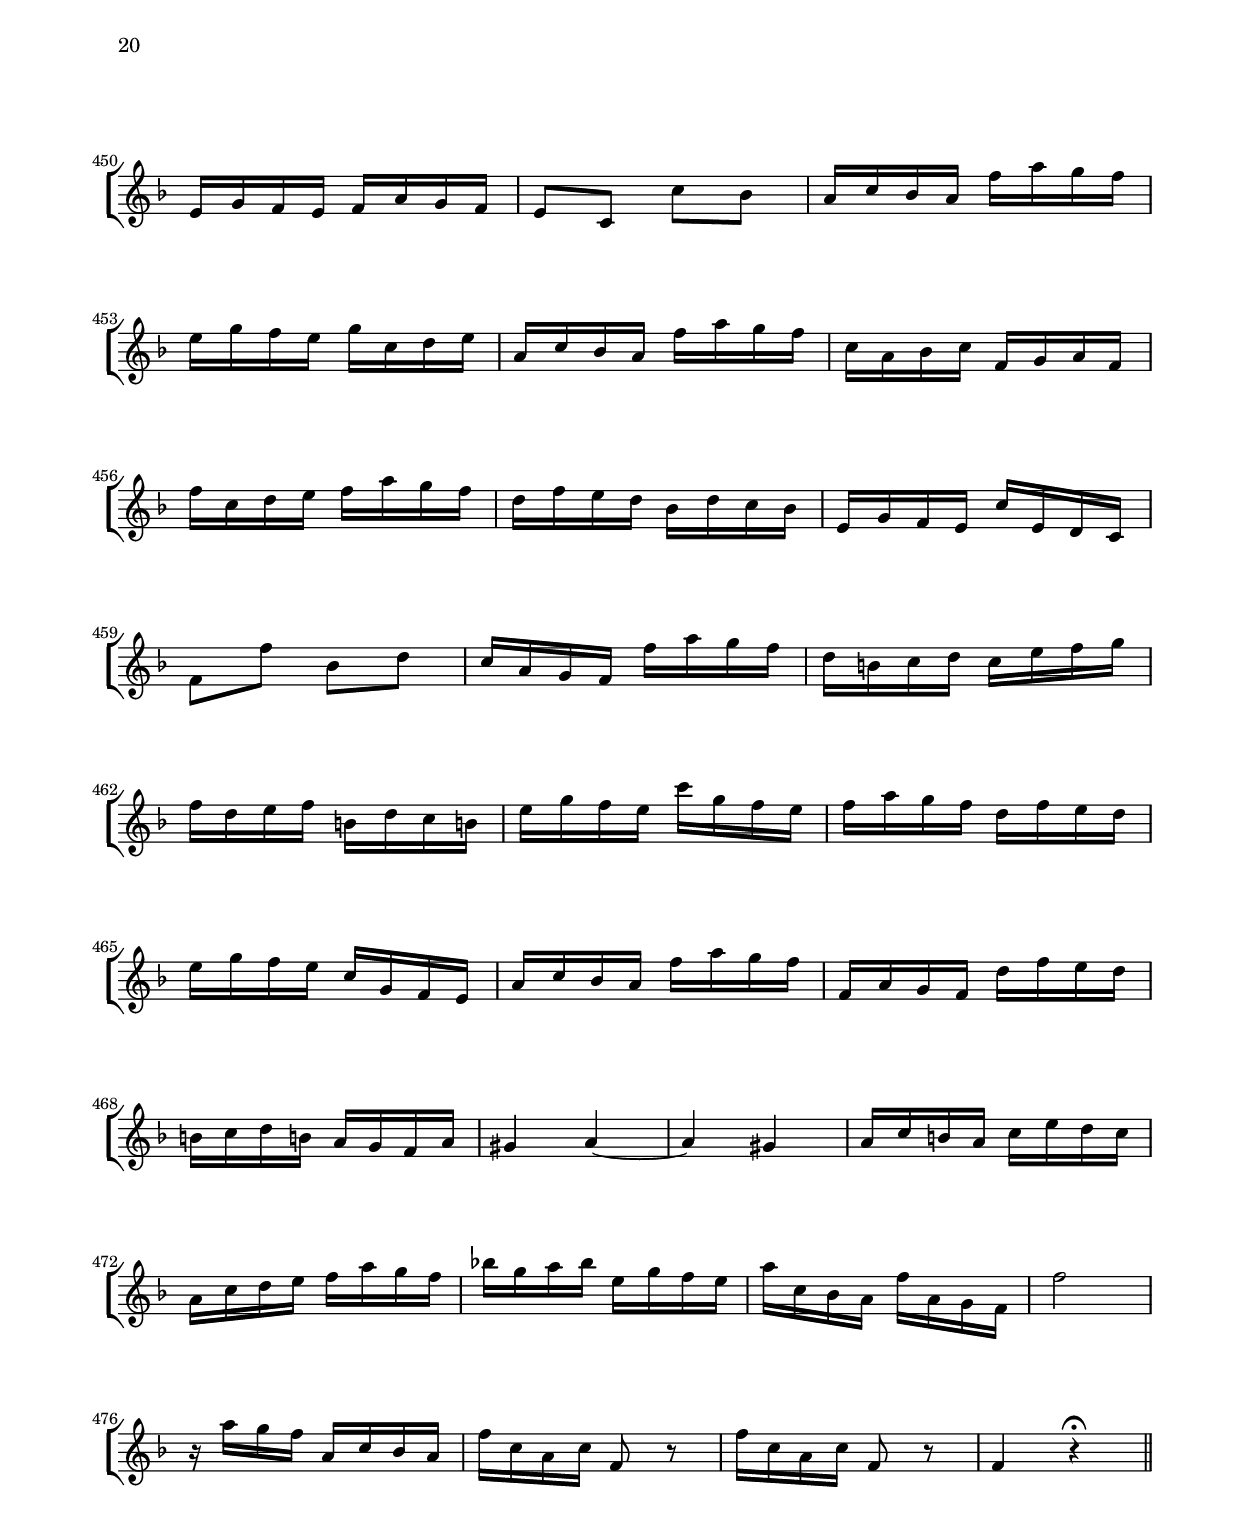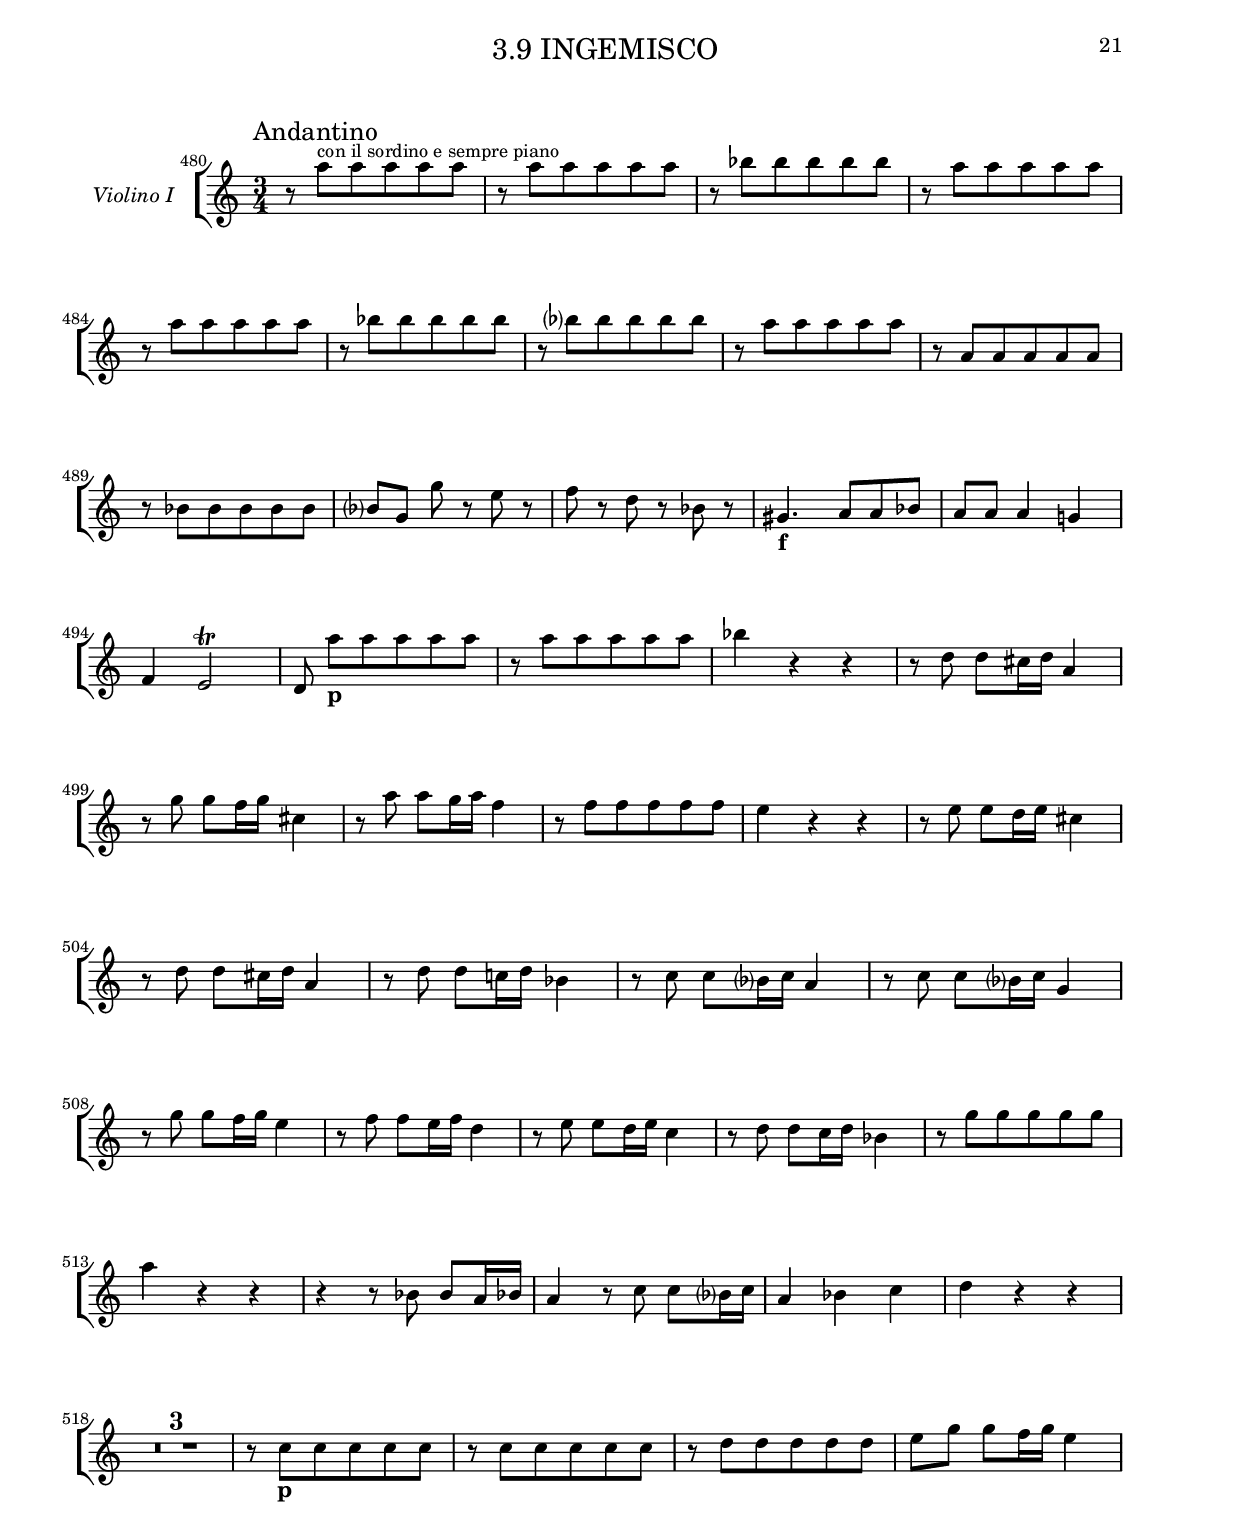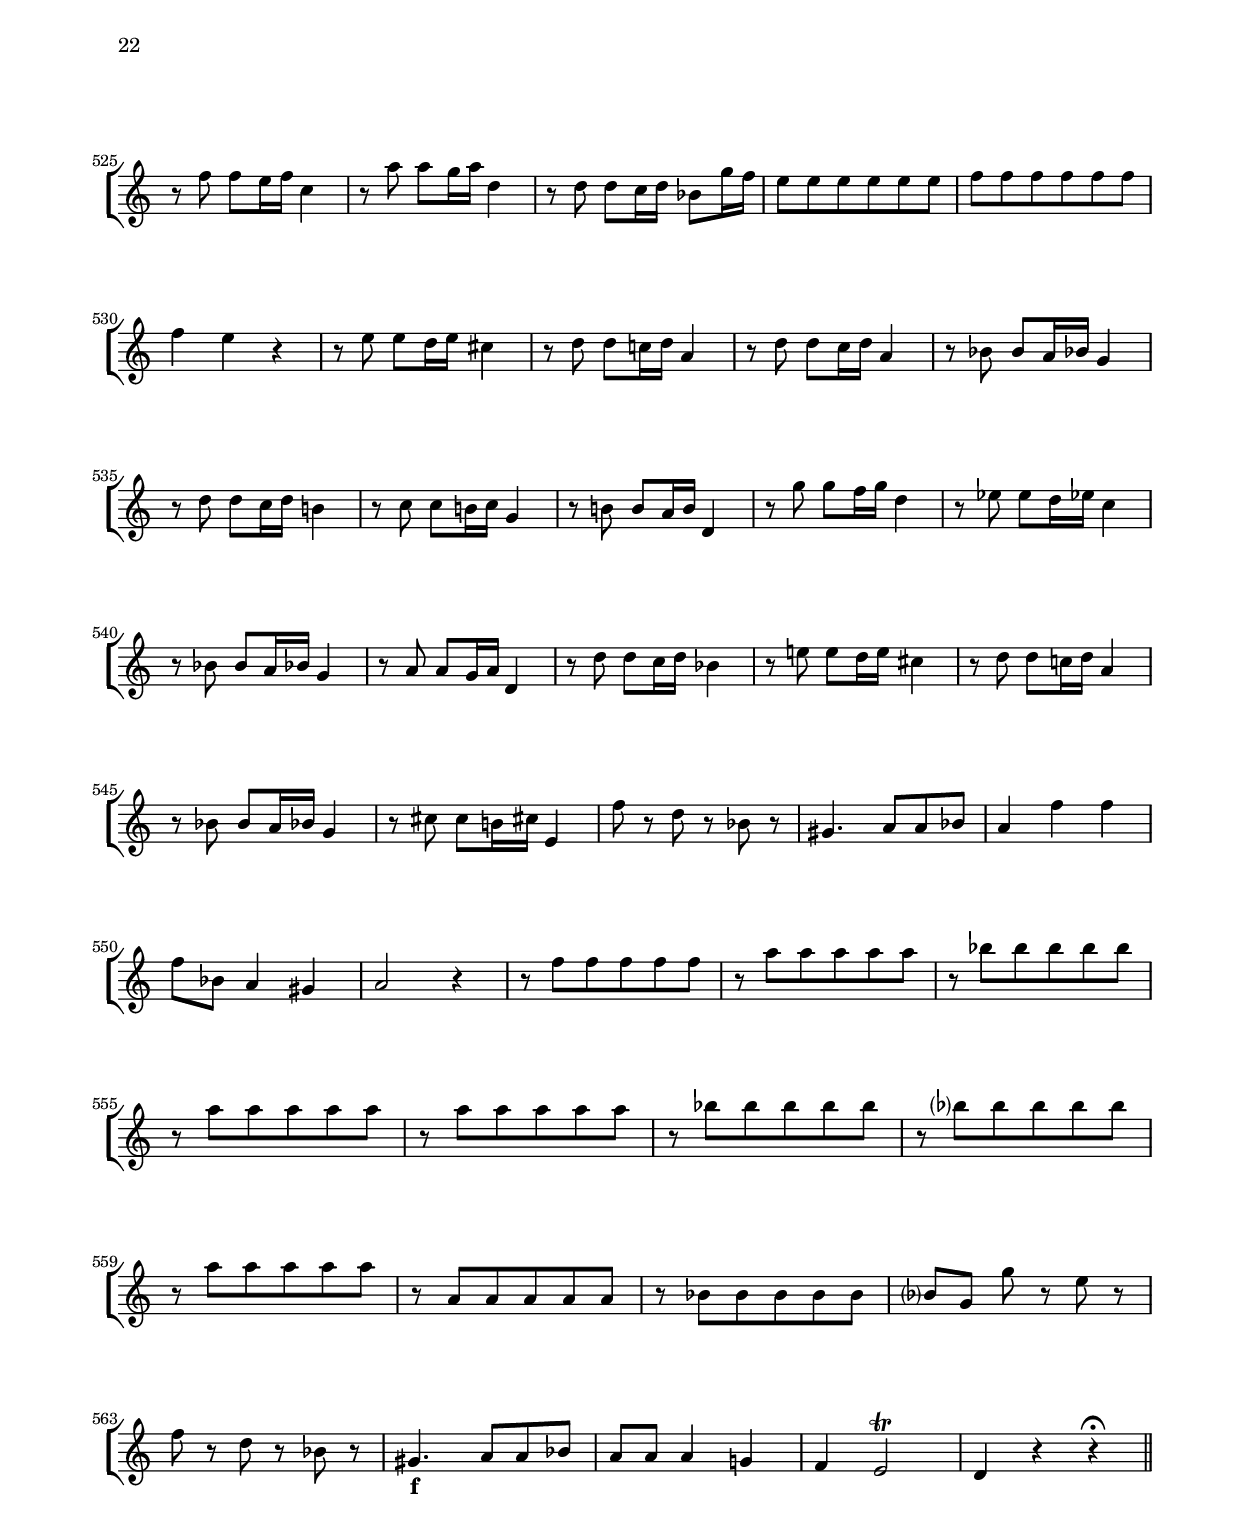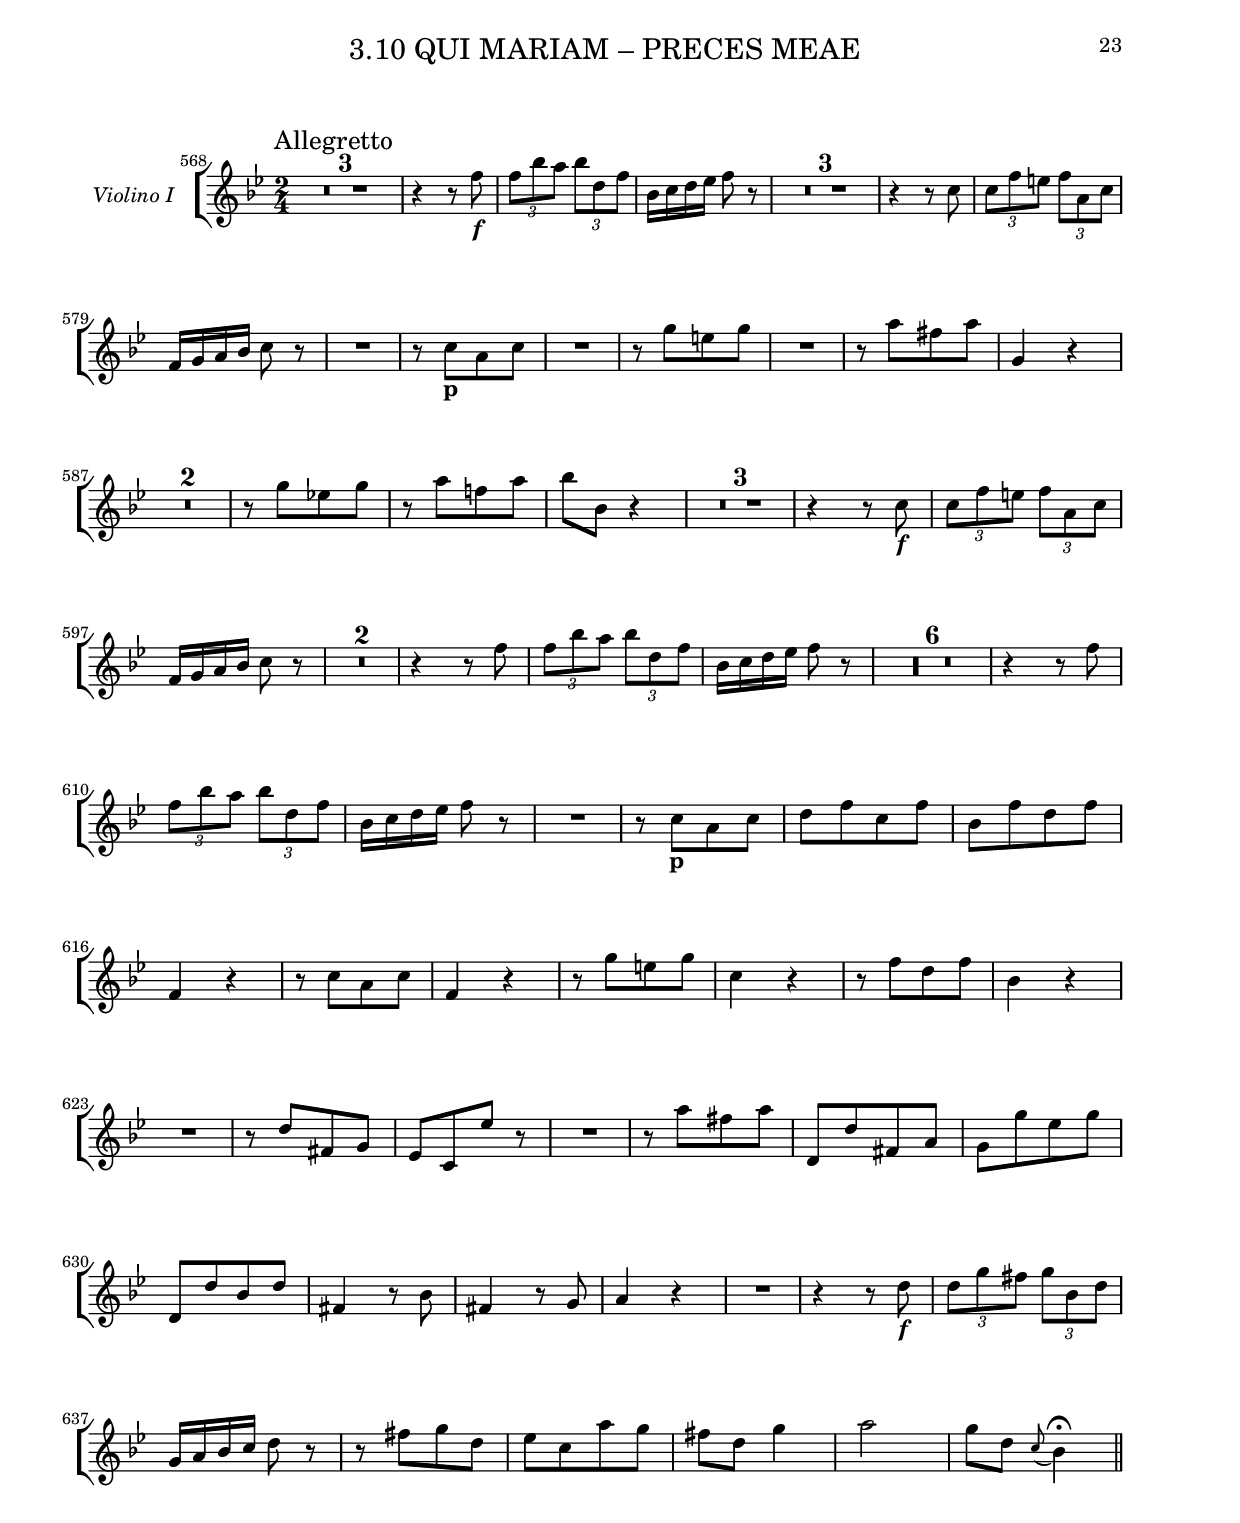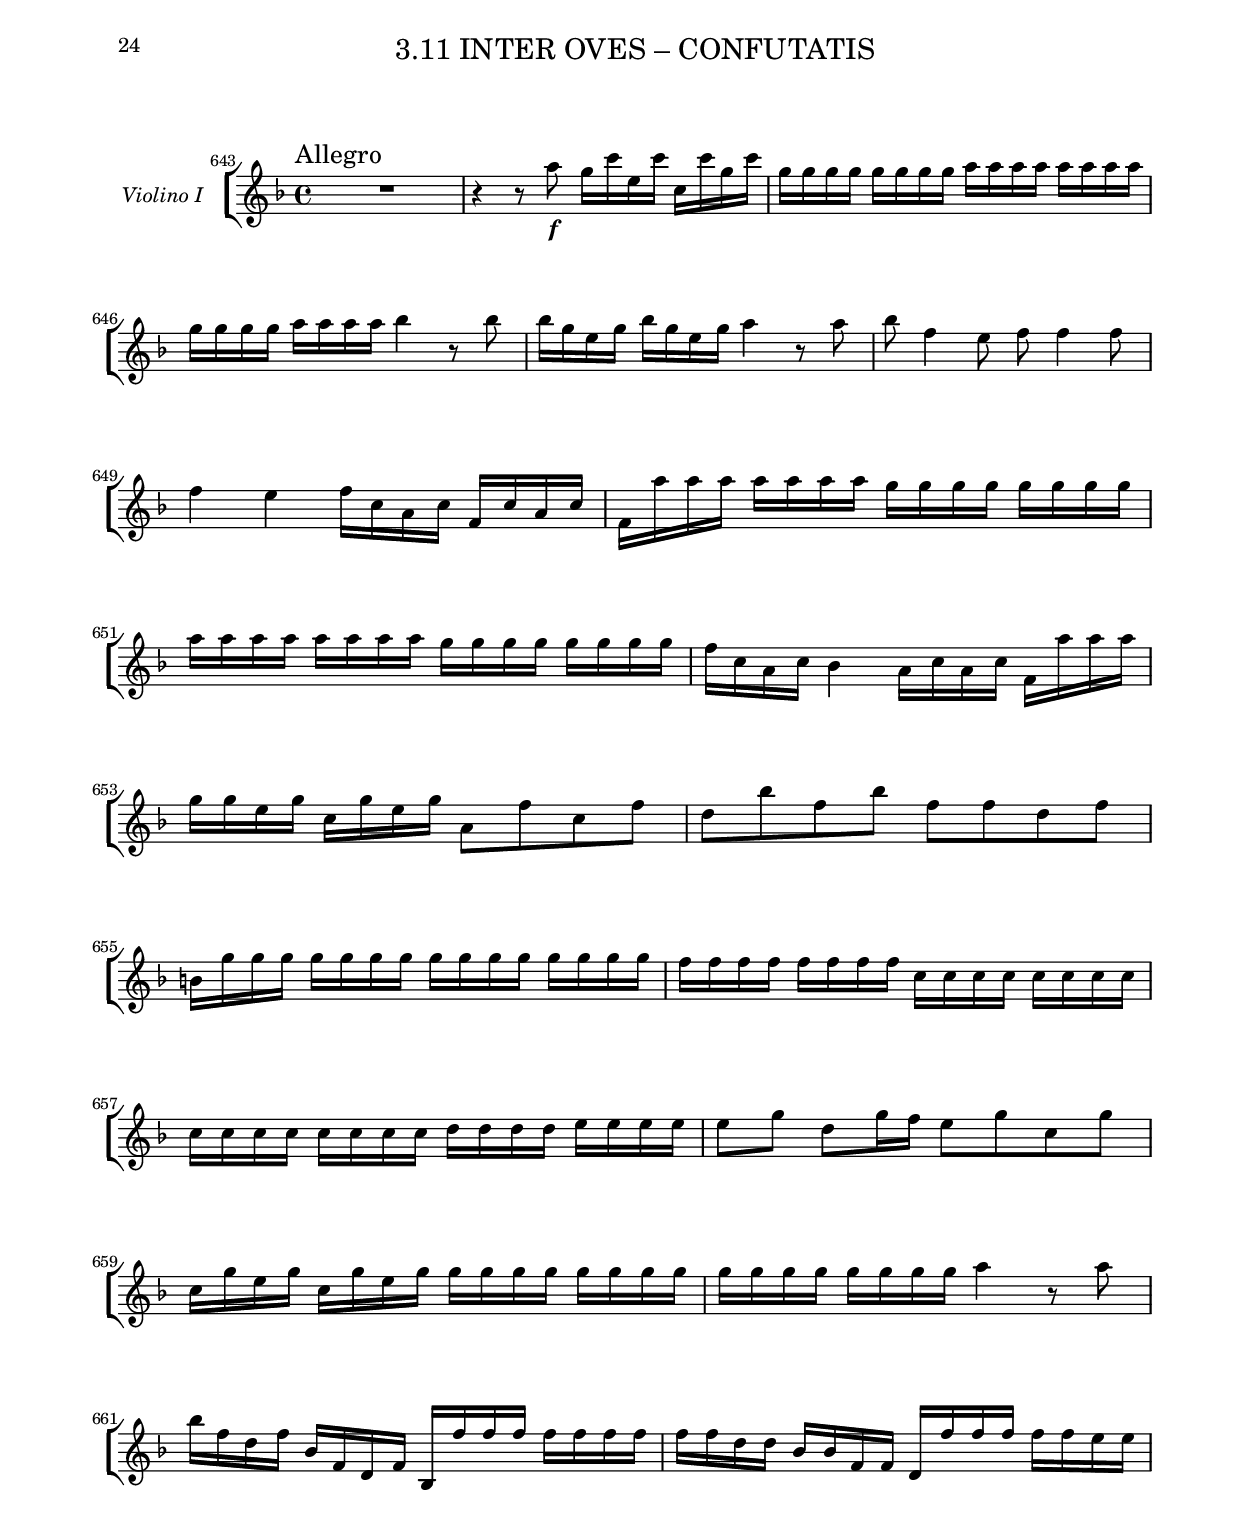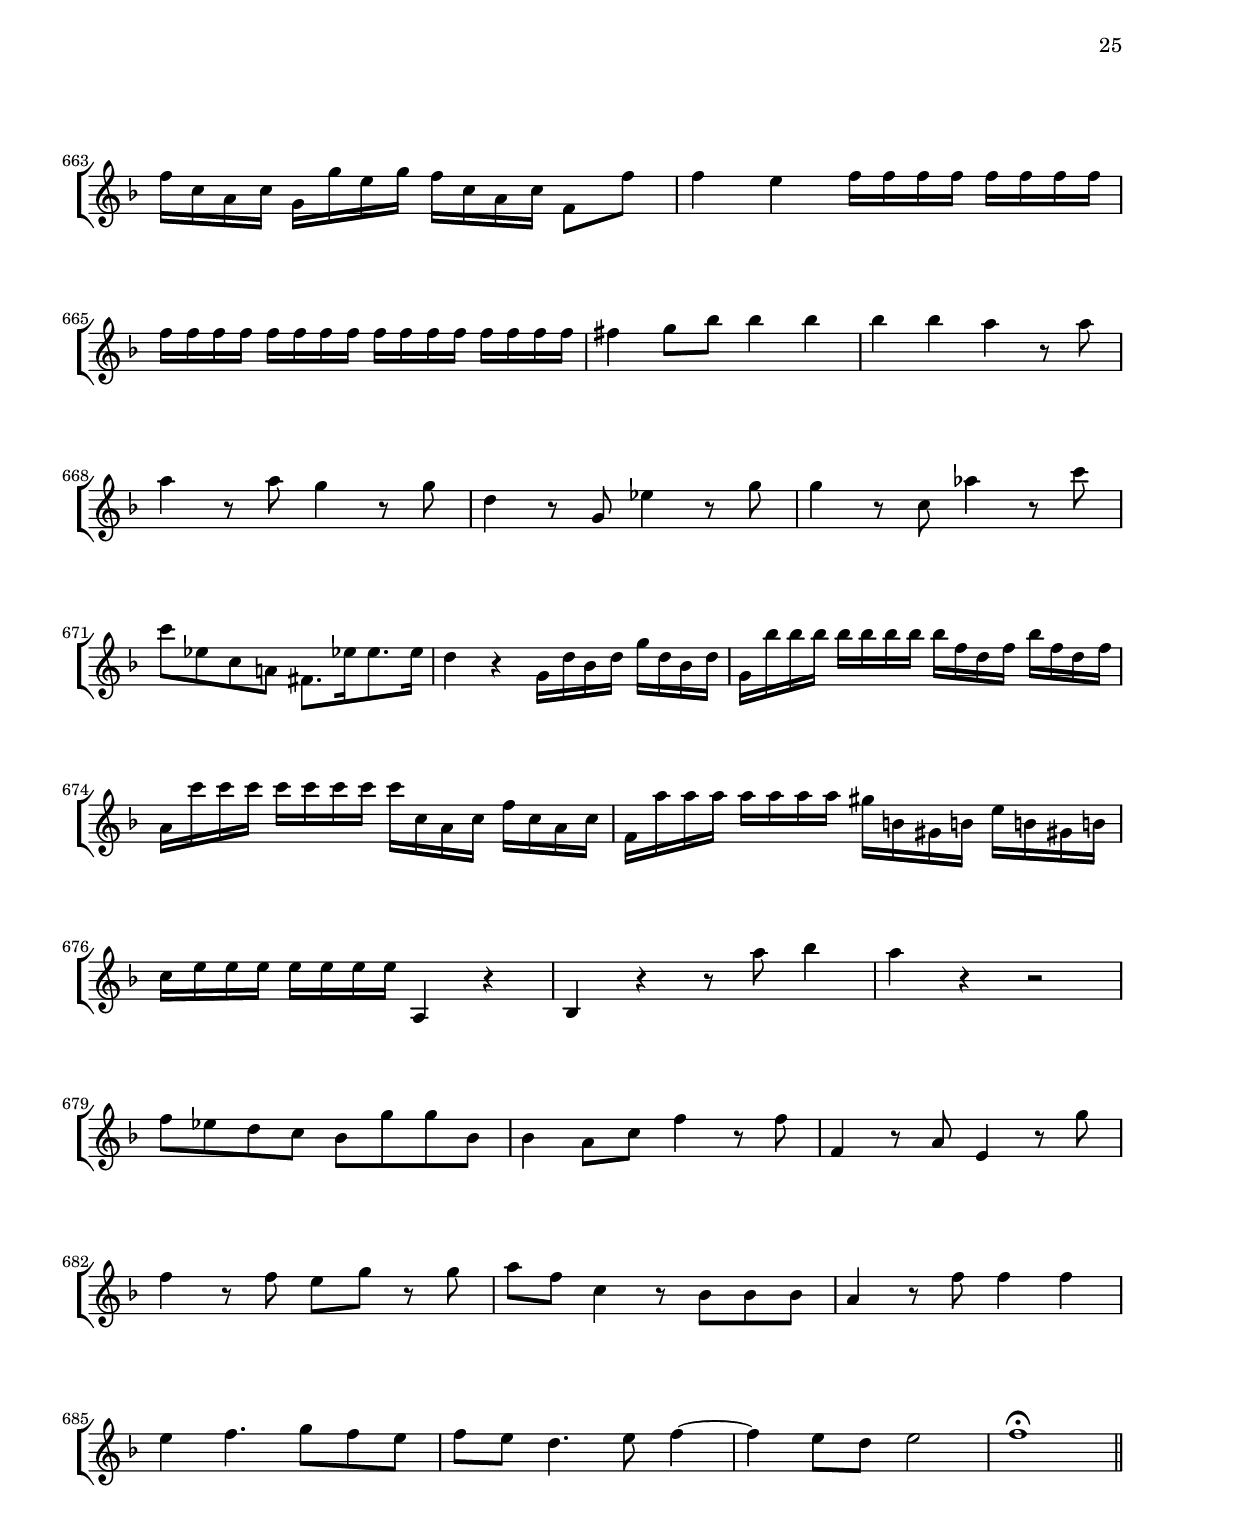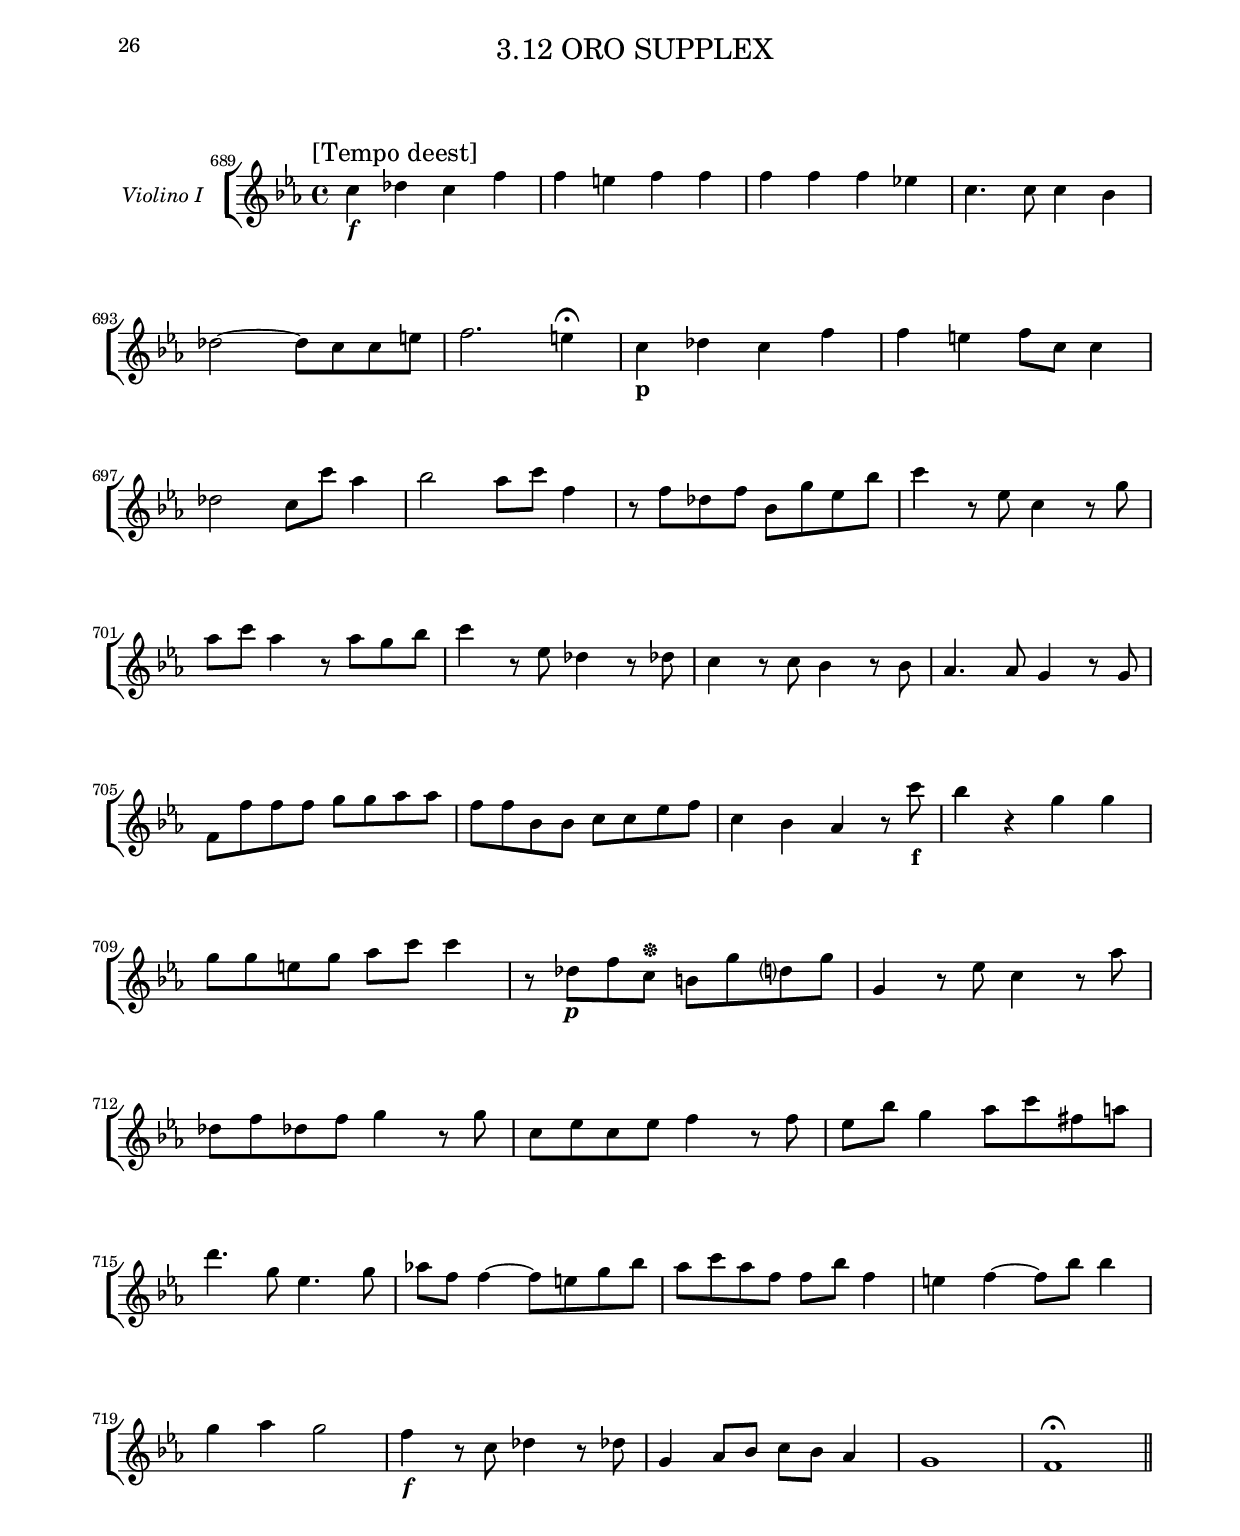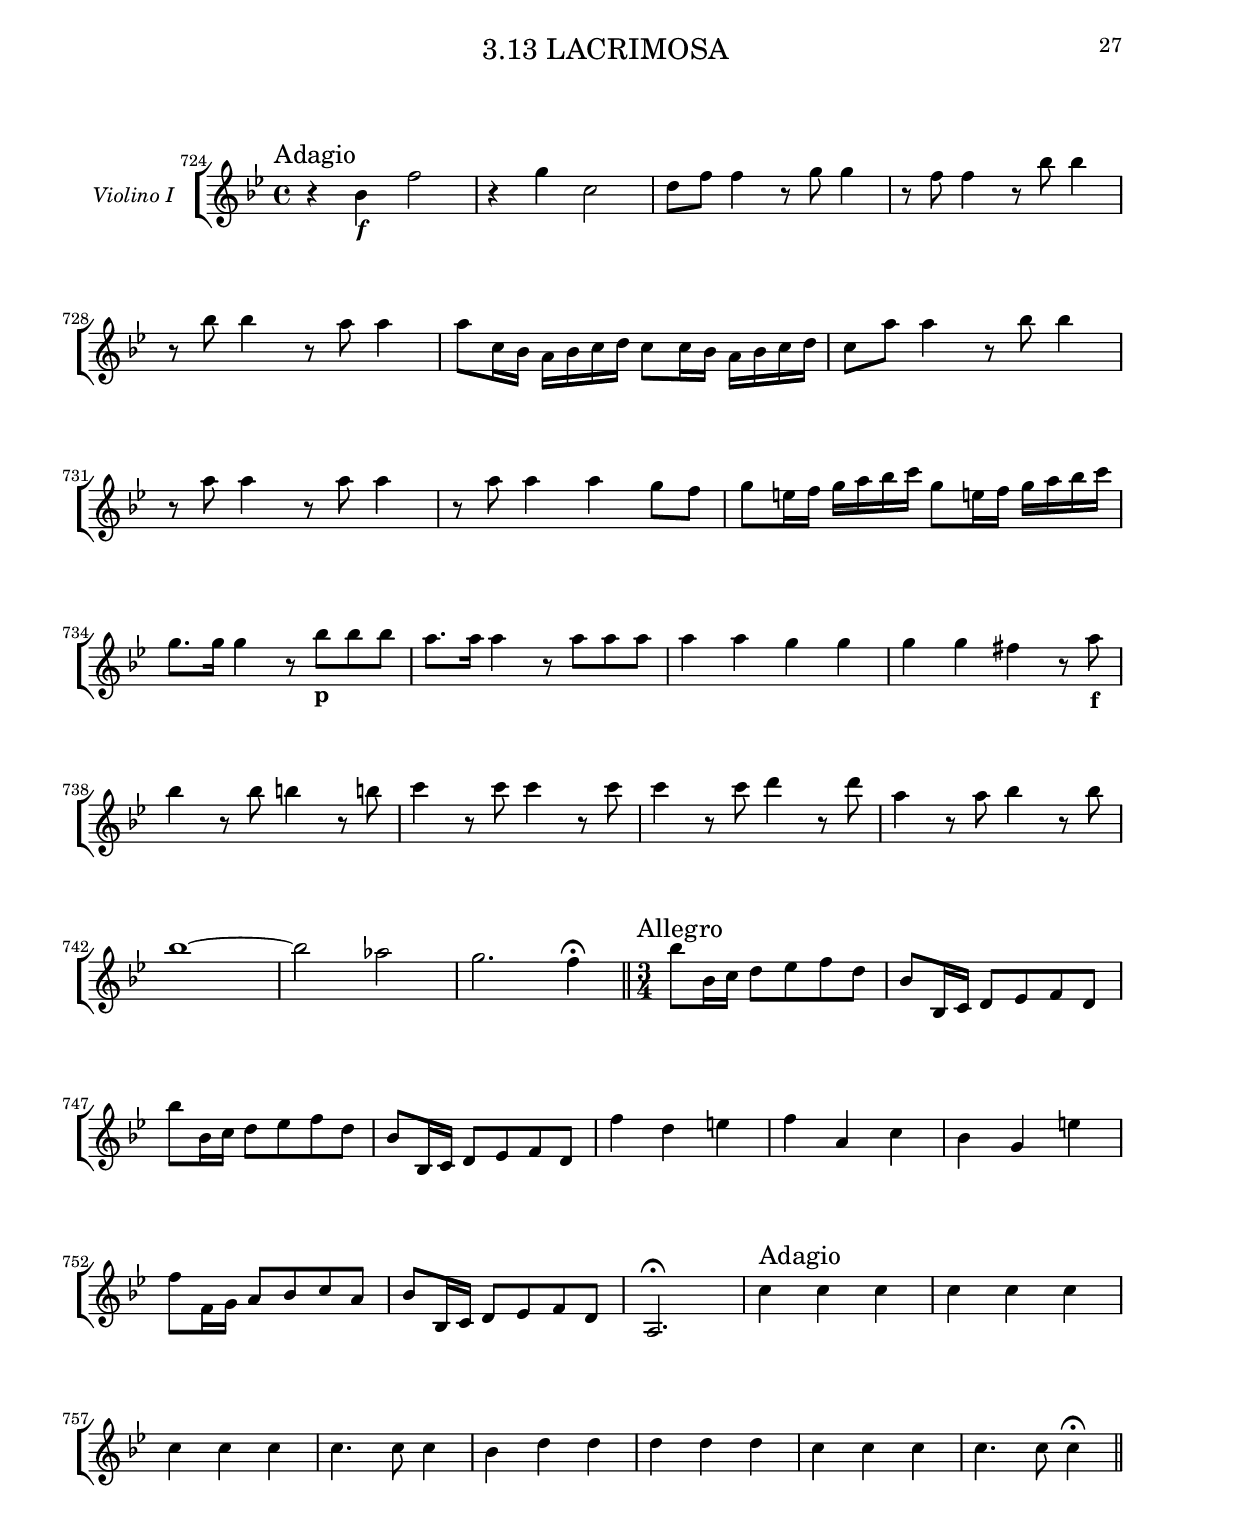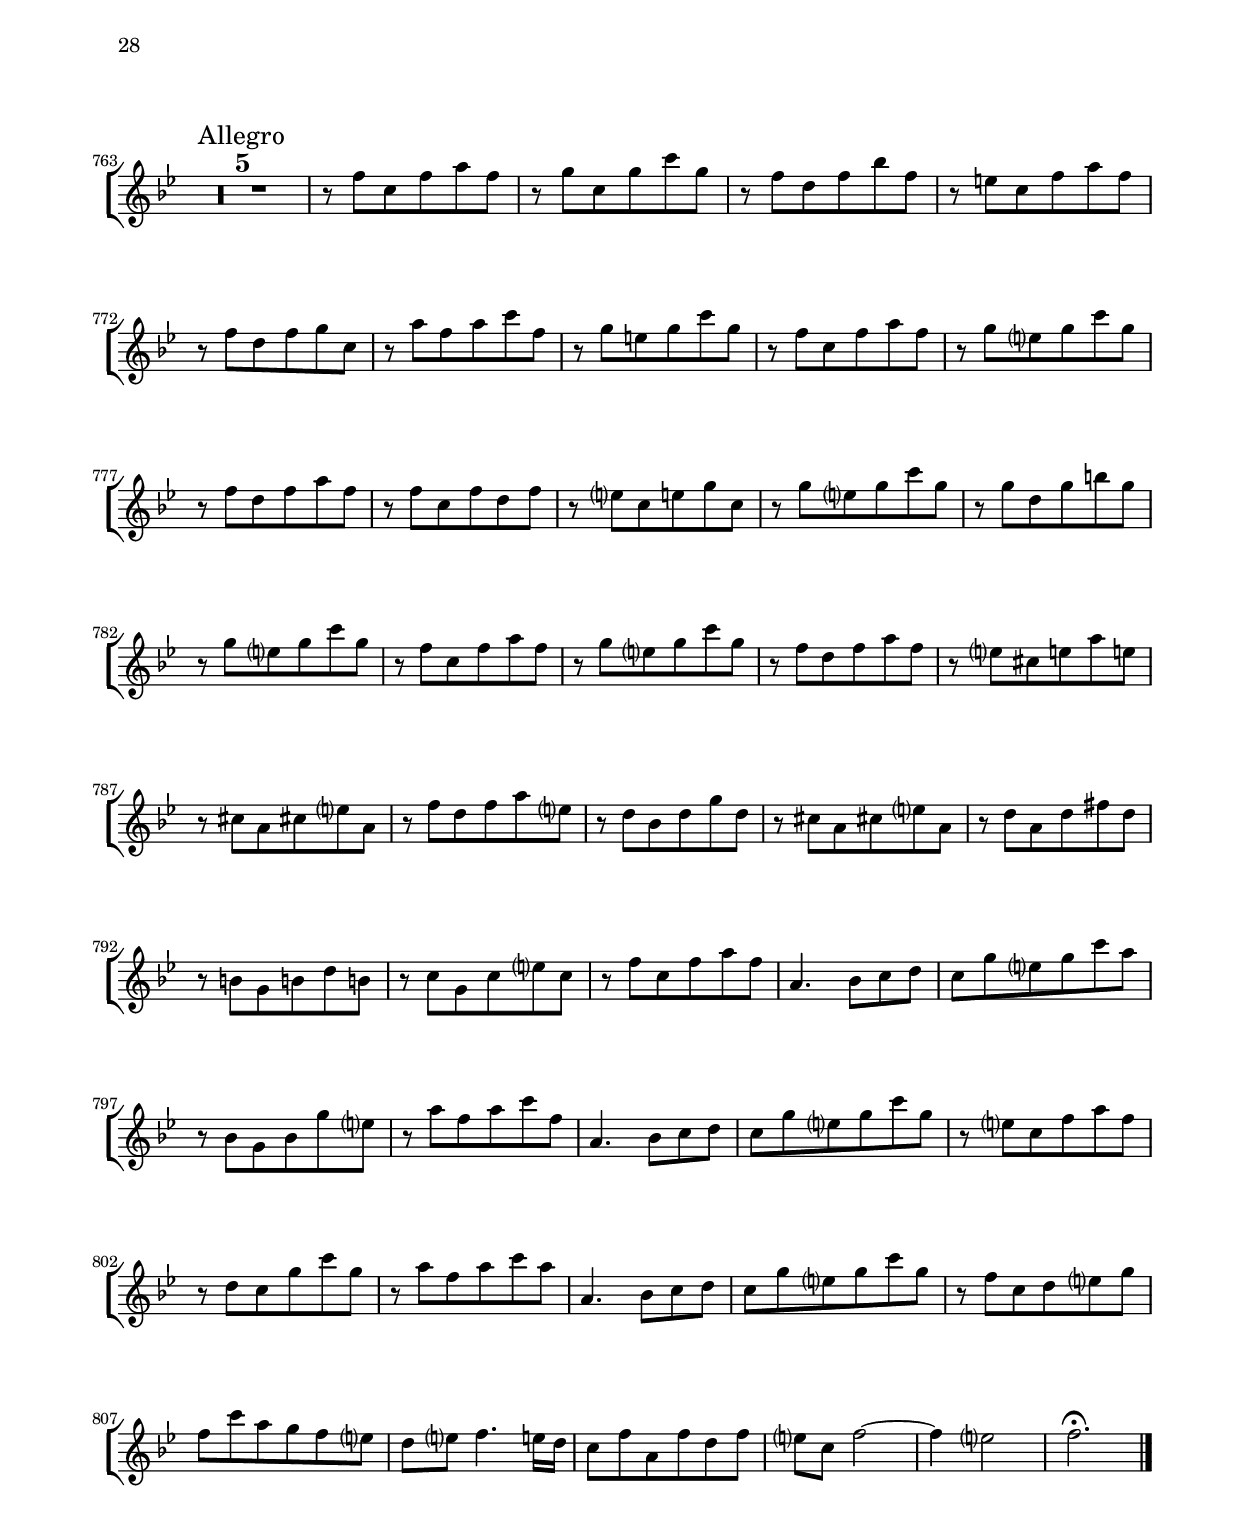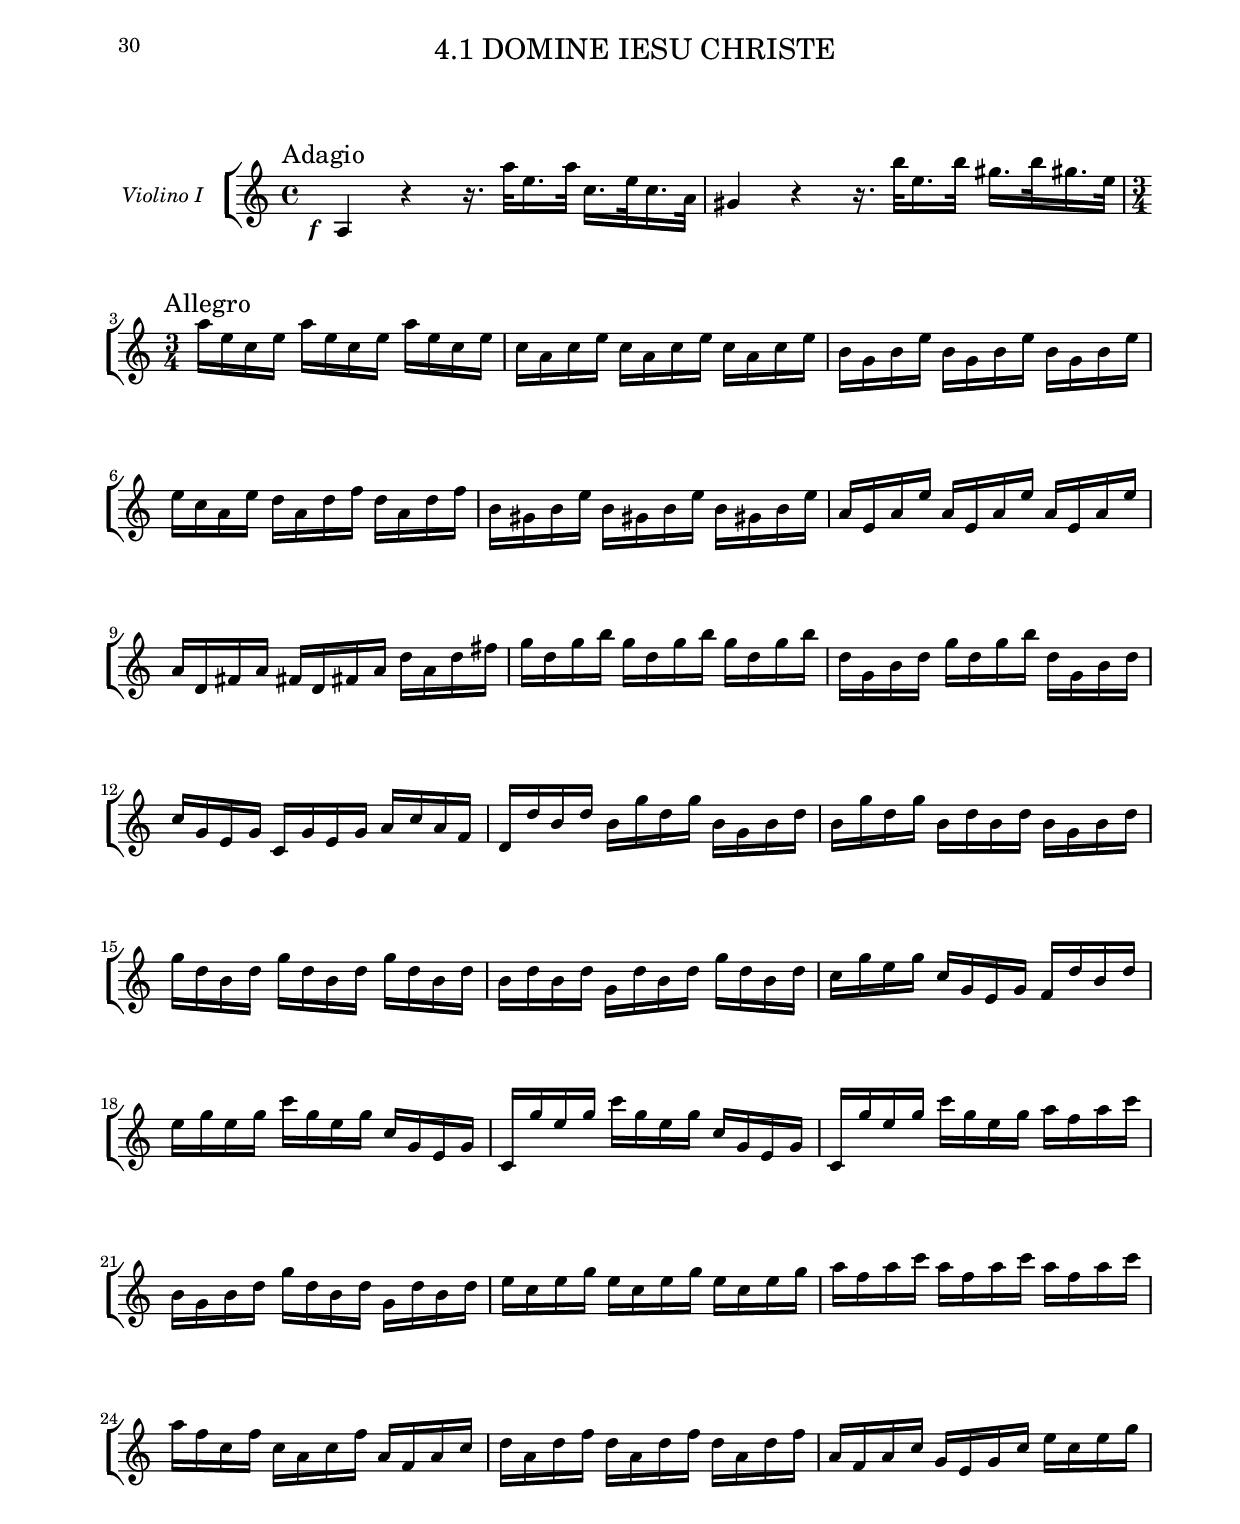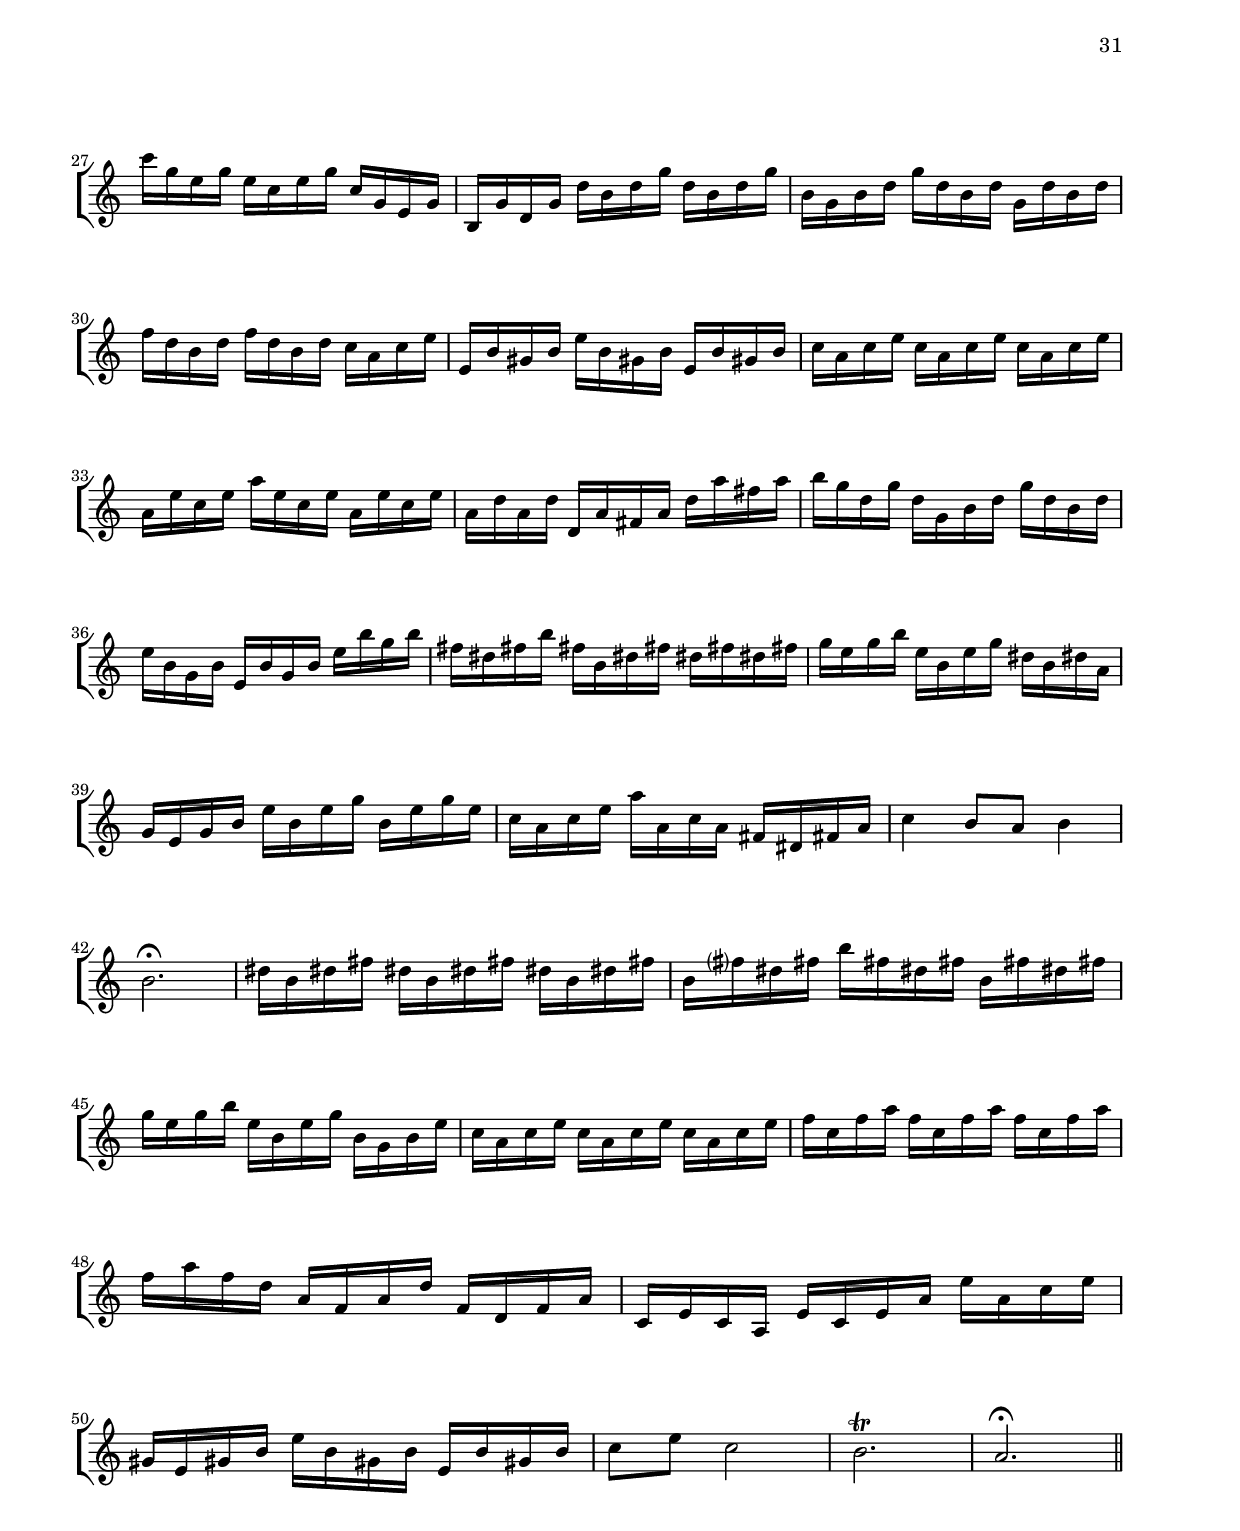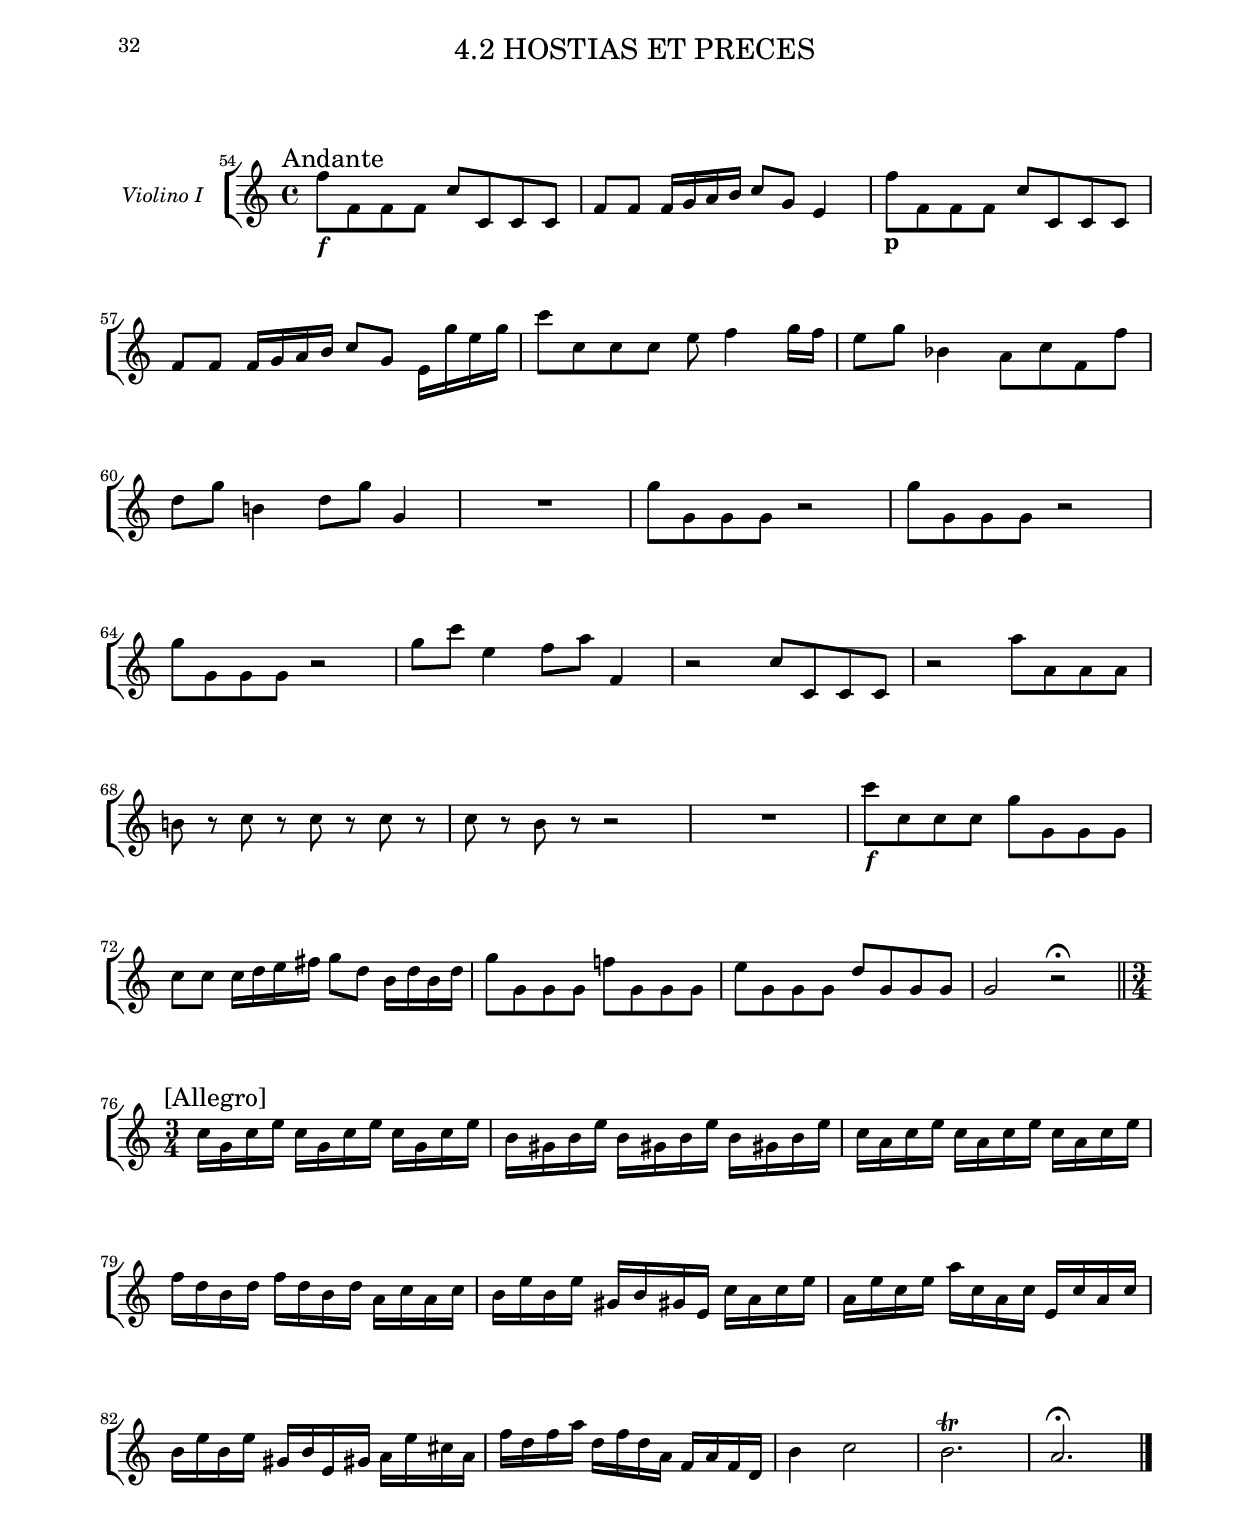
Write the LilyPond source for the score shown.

% (c) 2018 by Wolfgang Esser-Skala.
% This file is licensed under the Creative Commons Attribution-NonCommercial-ShareAlike 4.0 International License.
% To view a copy of this license, visit http://creativecommons.org/licenses/by-nc-sa/4.0/.

\version "2.18.0"

\include "../definitions.ly"

\paper {
	#(set-paper-size "a4" 'portrait)
	indent = 2\cm
	top-margin = 1.5\cm
	system-separator-markup = ##f
	system-system-spacing =
    #'((basic-distance . 17)
       (minimum-distance . 17)
       (padding . -100)
       (stretchability . 0))
	
	top-system-spacing =
    #'((basic-distance . 17)
       (minimum-distance . 17)
       (padding . -100)
       (stretchability . 0))
	
	top-markup-spacing =
    #'((basic-distance . 0)
       (minimum-distance . 0)
       (padding . -100)
       (stretchability . 0))
		
	markup-system-spacing =
    #'((basic-distance . 17)
       (minimum-distance . 17)
       (padding . -100)
       (stretchability . 0))
	
	last-bottom-spacing =
    #'((basic-distance . 0)
       (minimum-distance . 0)
       (padding . 0)
       (stretchability . 1.0e7))
	
	systems-per-page = #9
}

#(set-global-staff-size 17.82)


\book {
	\bookpart {
		\paper { evenHeaderMarkup = {} oddHeaderMarkup = {} }
		\partTitle "1" "I N T R O I T U S"
	}
	\bookpart {
		\header {
			movement = "1.1 REQUIEM"
		}
		\score {
			<<
				\new StaffGroup <<
					\new Staff {
						\set Staff.instrumentName = "Violino I"
						\IntroitusViolinoI
					}
				>>
			>>
		}
	}
	\bookpart {
		\paper { evenHeaderMarkup = {} oddHeaderMarkup = {} }
		\partTitle "2" "K Y R I E"
	}
	\bookpart {
		\header {
			movement = "2.1 KYRIE"
		}
		\score {
			<<
				\new StaffGroup <<
					\new Staff {
						\set Staff.instrumentName = "Violino I"
						\KyrieViolinoI
					}
				>>
			>>
		}
	}
	\bookpart {
		\header {
			movement = "2.2 CHRISTE"
		}
		\score {
			<<
				\new StaffGroup <<
					\new Staff {
						\set Staff.instrumentName = "Violino I"
						\ChristeViolinoI
					}
				>>
			>>
		}
	}
	\bookpart {
		\header {
			movement = "2.3 KYRIE II"
		}
		\score {
			<<
				\new StaffGroup <<
					\new Staff {
						\set Staff.instrumentName = "Violino I"
						\KyrieIIViolinoI
					}
				>>
			>>
		}
	}
	\bookpart {
		\paper { evenHeaderMarkup = {} oddHeaderMarkup = {} }
		\partTitle "3" "S E Q U E N T I A"
	}
	\bookpart {
		\header {
			movement = "3.1 DIES IRAE"
		}
		\score {
			<<
				\new StaffGroup <<
					\new Staff {
						\set Staff.instrumentName = "Violino I"
						\DiesIraeViolinoI
					}
				>>
			>>
		}
	}
	\bookpart {
		\header {
			movement = "3.2 QUANTUS TREMOR"
		}
		\score {
			<<
				\new StaffGroup <<
					\new Staff {
						\set Staff.instrumentName = "Violino I"
						\QuantusTremorViolinoI
					}
				>>
			>>
		}
	}
	\bookpart {
		\header {
			movement = "3.3 TUBA MIRUM"
		}
		\score {
			<<
				\new StaffGroup <<
					\new Staff {
						\set Staff.instrumentName = "Violino I"
						\TubaMirumViolinoI
					}
				>>
			>>
		}
	}
	\bookpart {
		\header {
			movement = "3.4 MORS STUPEBIT"
		}
		\score {
			<<
				\new StaffGroup <<
					\new Staff {
						\set Staff.instrumentName = "Violino I"
						\MorsStupebitViolinoI
					}
				>>
			>>
		}
	}
	\bookpart {
		\header {
			movement = "3.5 LIBER SCRIPTUS"
		}
		\score {
			<<
				\new StaffGroup <<
					\new Staff {
						\set Staff.instrumentName = "Violino I"
						\LiberScriptusViolinoI
					}
				>>
			>>
		}
	}
	\bookpart {
		\header {
			movement = "3.6 IUDEX ERGO – QUID SUM MISER"
		}
		\score {
			<<
				\new StaffGroup <<
					\new Staff {
						\set Staff.instrumentName = "Violino I"
						\IudexErgoViolinoI
					}
				>>
			>>
		}
	}
	\bookpart {
		\header {
			movement = "3.7 REX TREMENDAE – RECORDARE"
		}
		\score {
			<<
				\new StaffGroup <<
					\new Staff {
						\set Staff.instrumentName = "Violino I"
						\RexTremendaeViolinoI
					}
				>>
			>>
		}
	}
	\bookpart {
		\header {
			movement = "3.8 QUAERENS ME – IUSTE IUDEX"
		}
		\score {
			<<
				\new StaffGroup <<
					\new Staff {
						\set Staff.instrumentName = "Violino I"
						\QuaerensMeViolinoI
					}
				>>
			>>
		}
	}
	\bookpart {
		\header {
			movement = "3.9 INGEMISCO"
		}
		\score {
			<<
				\new StaffGroup <<
					\new Staff {
						\set Staff.instrumentName = "Violino I"
						\IngemiscoViolinoI
					}
				>>
			>>
		}
	}
	\bookpart {
		\header {
			movement = "3.10 QUI MARIAM – PRECES MEAE"
		}
		\score {
			<<
				\new StaffGroup <<
					\new Staff {
						\set Staff.instrumentName = "Violino I"
						\QuiMariamViolinoI
					}
				>>
			>>
		}
	}
	\bookpart {
		\header {
			movement = "3.11 INTER OVES – CONFUTATIS"
		}
		\score {
			<<
				\new StaffGroup <<
					\new Staff {
						\set Staff.instrumentName = "Violino I"
						\InterOvesViolinoI
					}
				>>
			>>
		}
	}
	\bookpart {
		\header {
			movement = "3.12 ORO SUPPLEX"
		}
		\score {
			<<
				\new StaffGroup <<
					\new Staff {
						\set Staff.instrumentName = "Violino I"
						\OroSupplexViolinoI
					}
				>>
			>>
		}
	}
	\bookpart {
		\header {
			movement = "3.13 LACRIMOSA"
		}
		\score {
			<<
				\new StaffGroup <<
					\new Staff {
						\set Staff.instrumentName = "Violino I"
						\LacrimosaViolinoI
					}
				>>
			>>
		}
	}
	\bookpart {
		\paper { evenHeaderMarkup = {} oddHeaderMarkup = {} }
		\partTitle "4" "O F F E R T O R I U M"
	}
	\bookpart {
		\header {
			movement = "4.1 DOMINE IESU CHRISTE"
		}
		\score {
			<<
				\new StaffGroup <<
					\new Staff {
						\set Staff.instrumentName = "Violino I"
						\DomineIesuViolinoI
					}
				>>
			>>
		}
	}
	\bookpart {
		\header {
			movement = "4.2 HOSTIAS ET PRECES"
		}
		\score {
			<<
				\new StaffGroup <<
					\new Staff {
						\set Staff.instrumentName = "Violino I"
						\HostiasViolinoI
					}
				>>
			>>
		}
	}
}